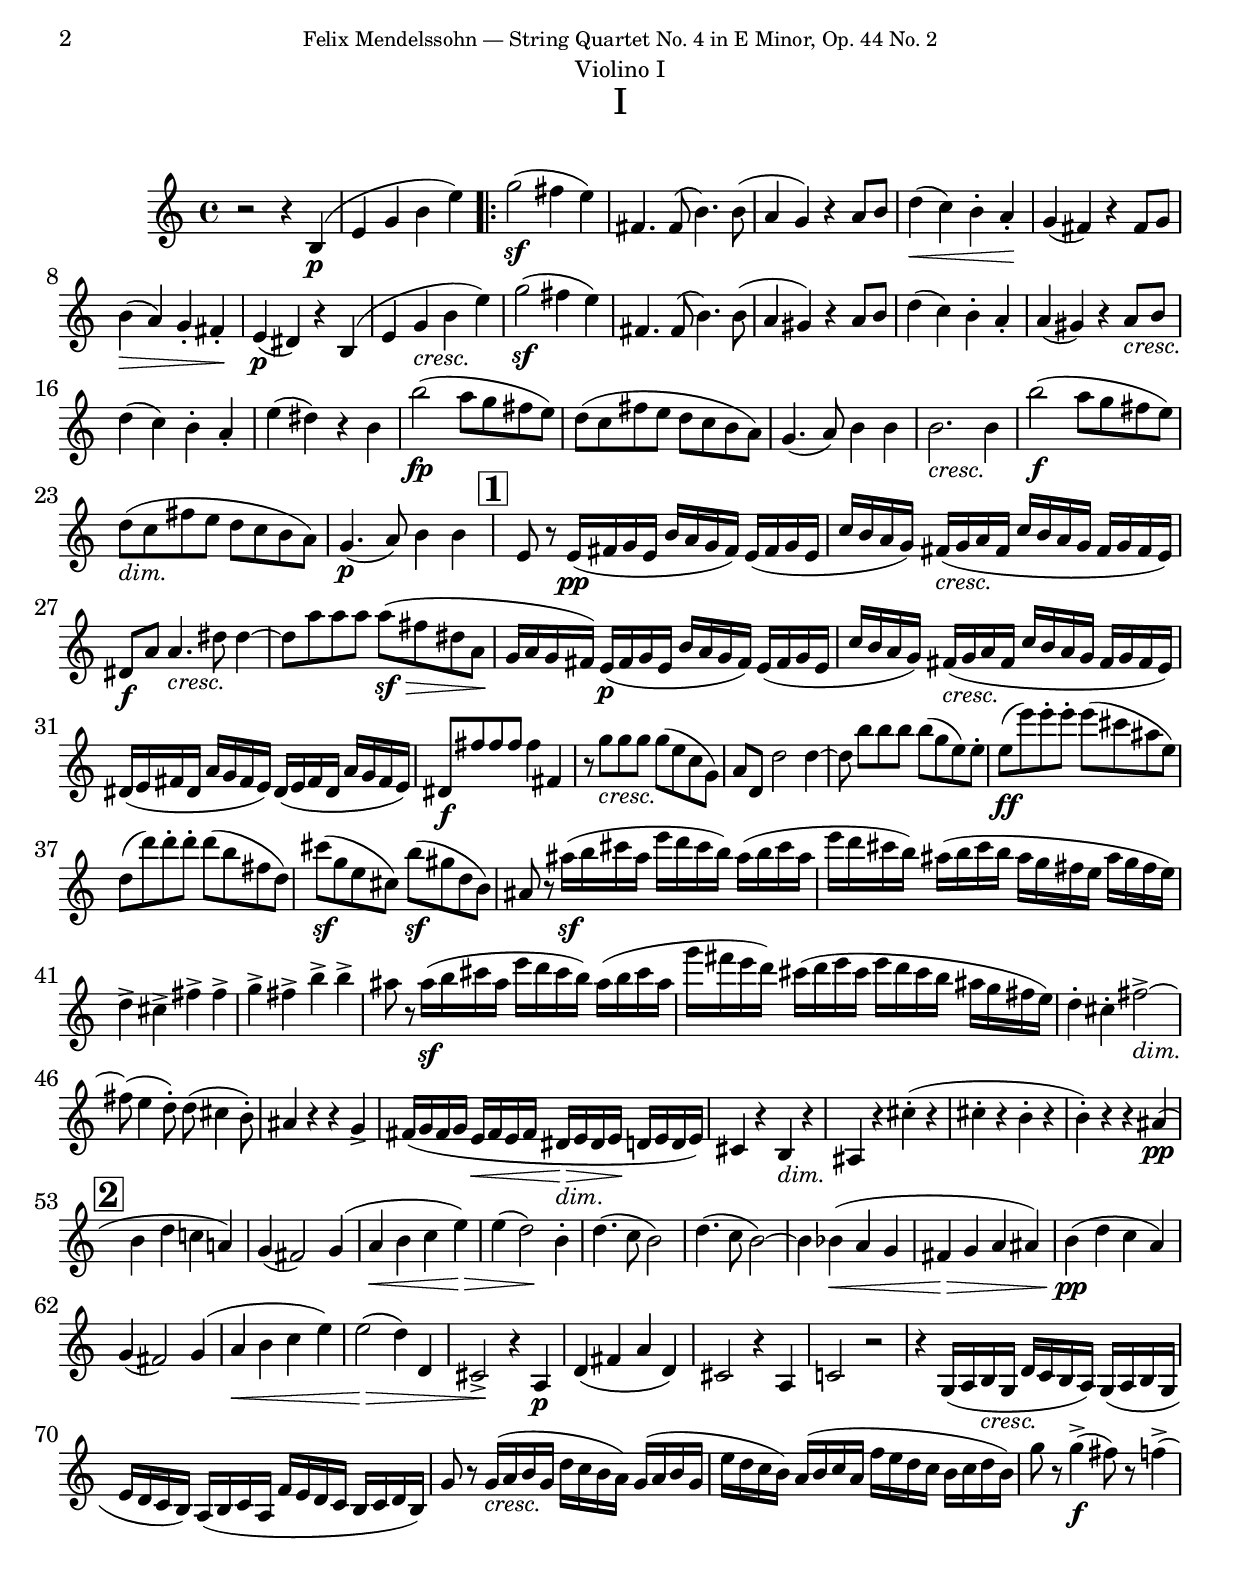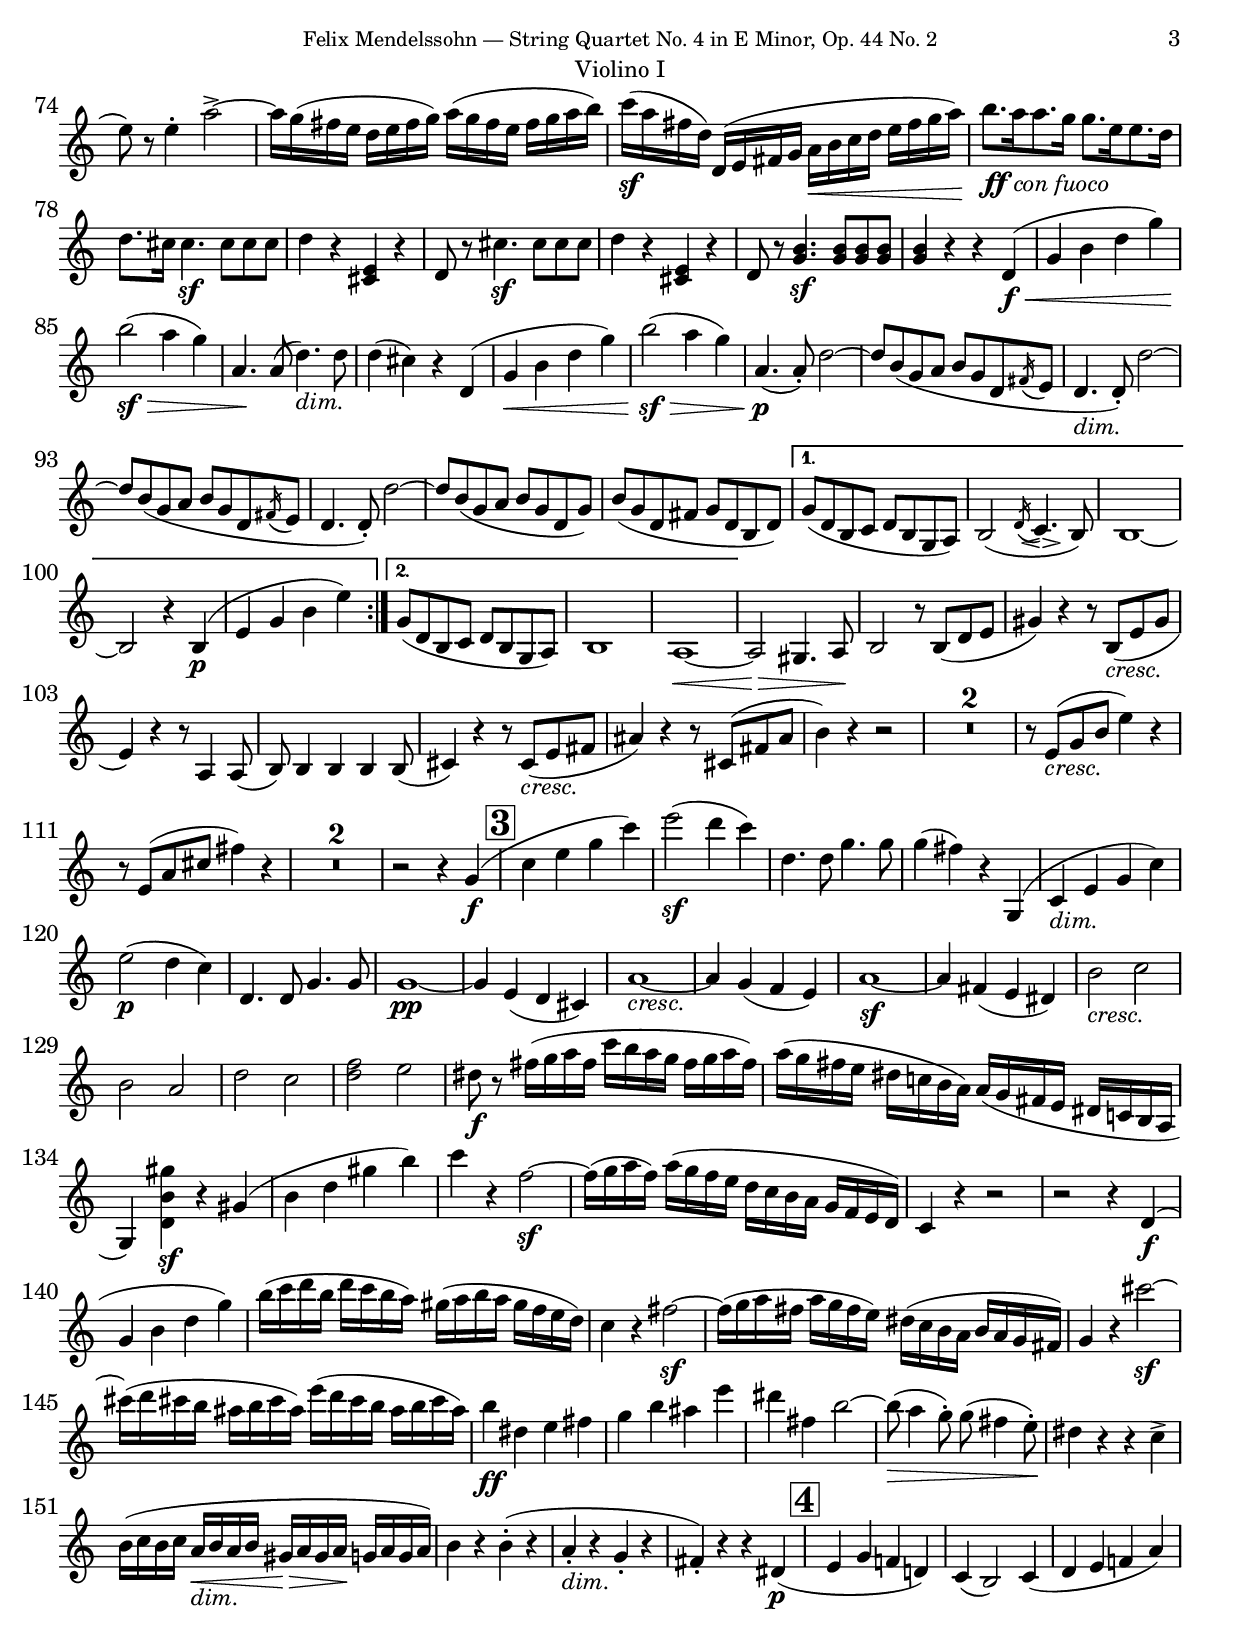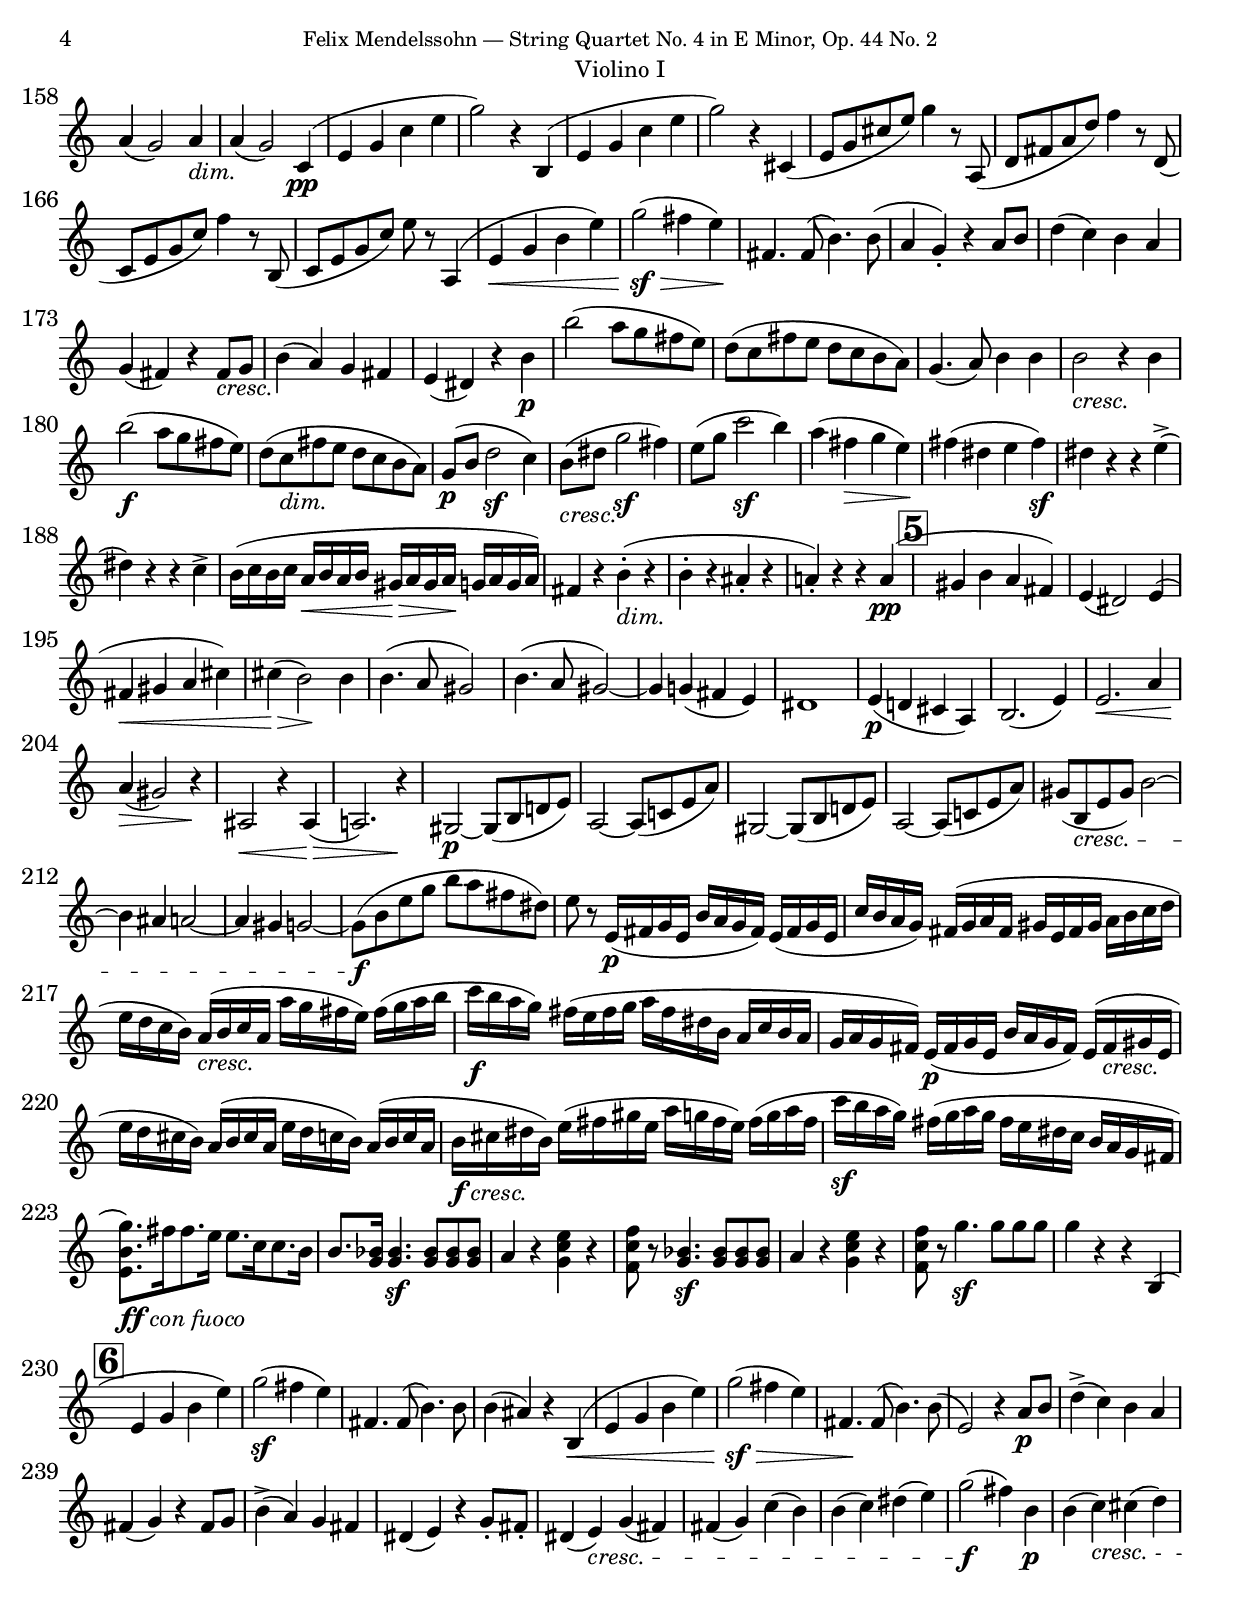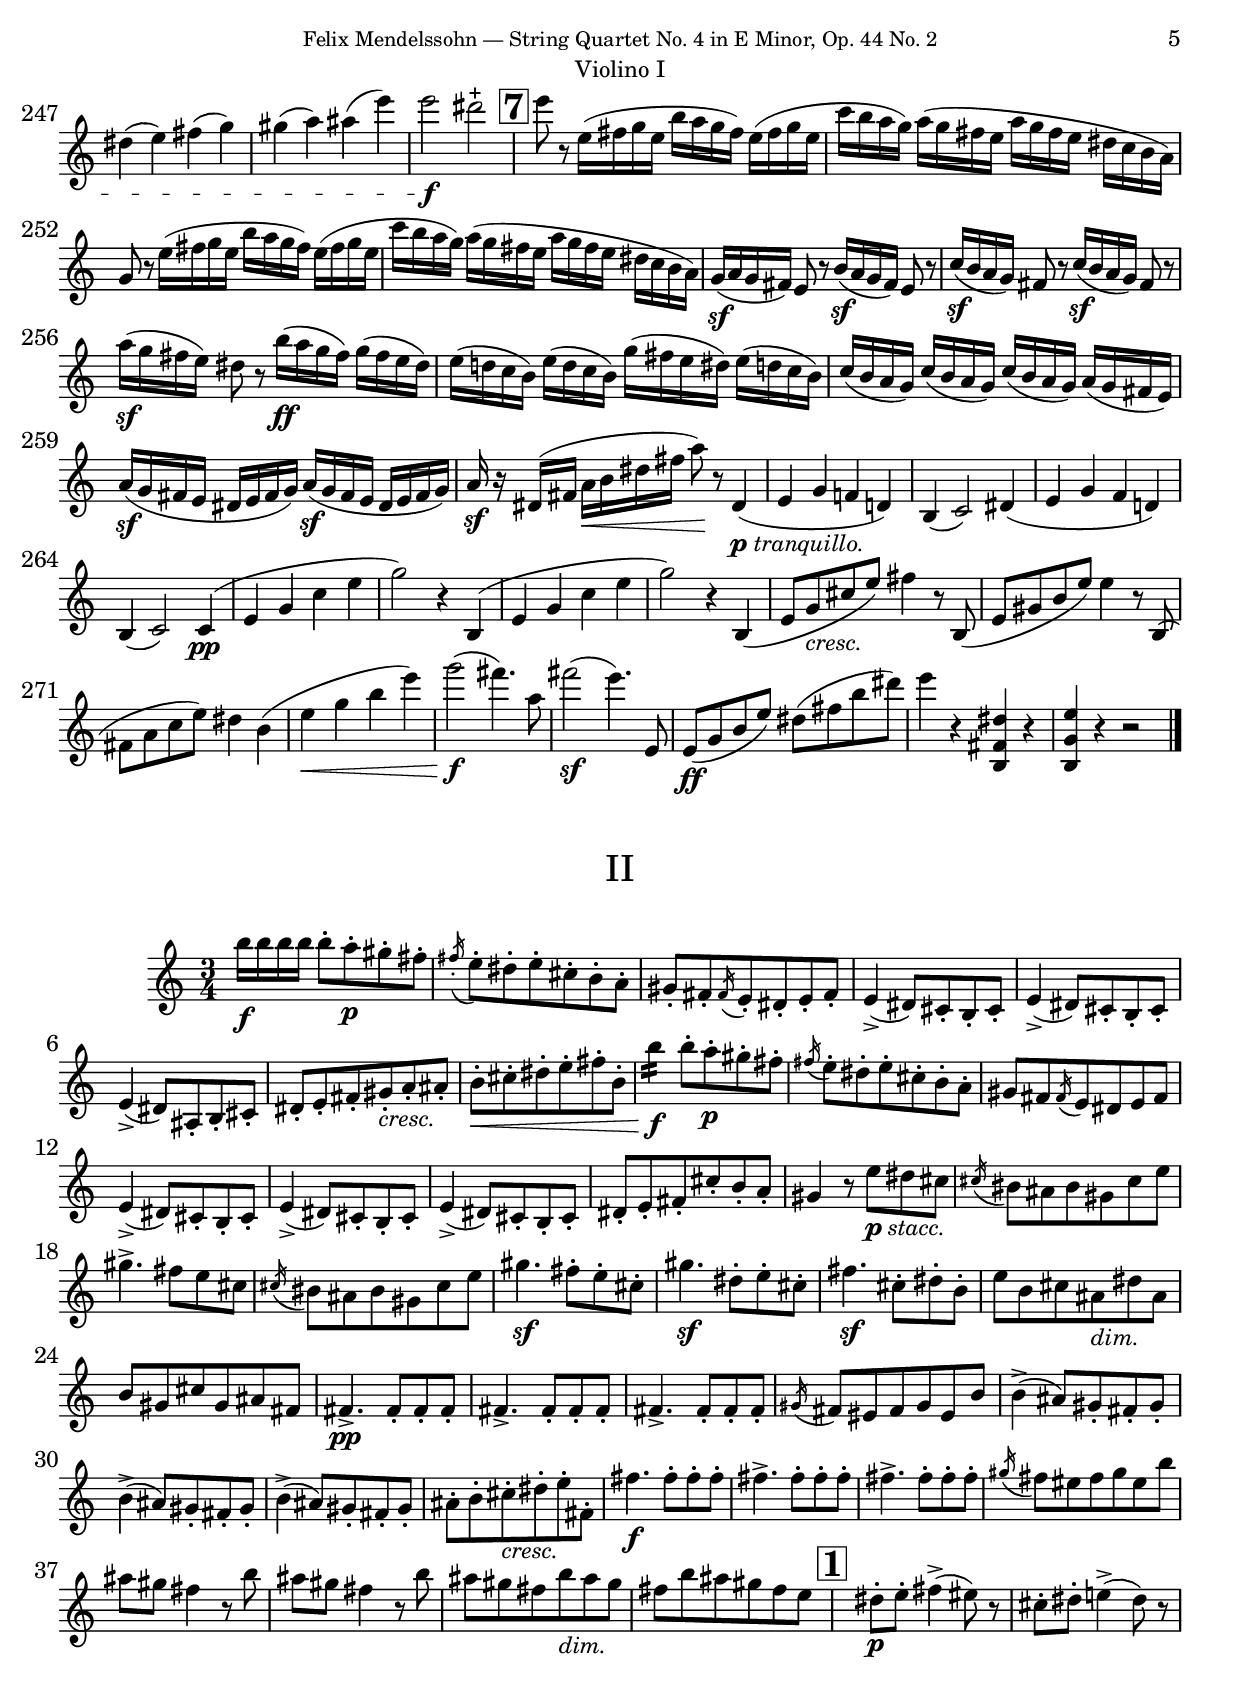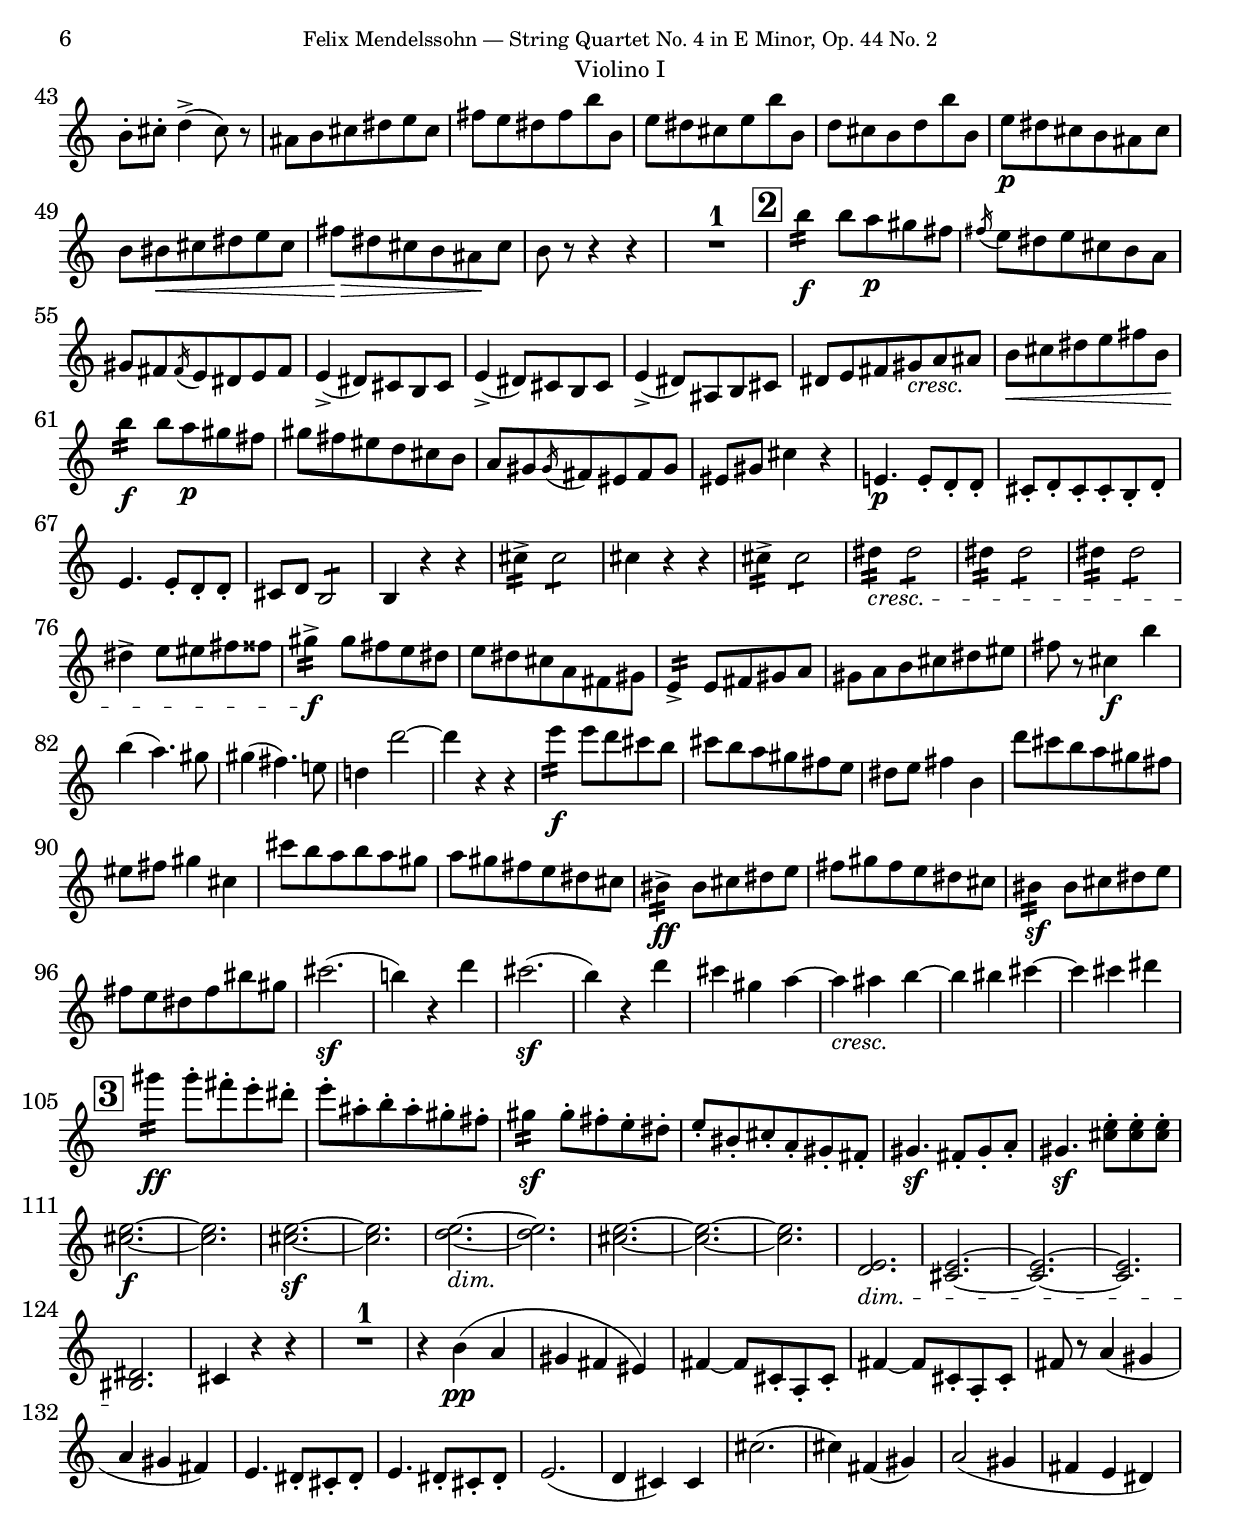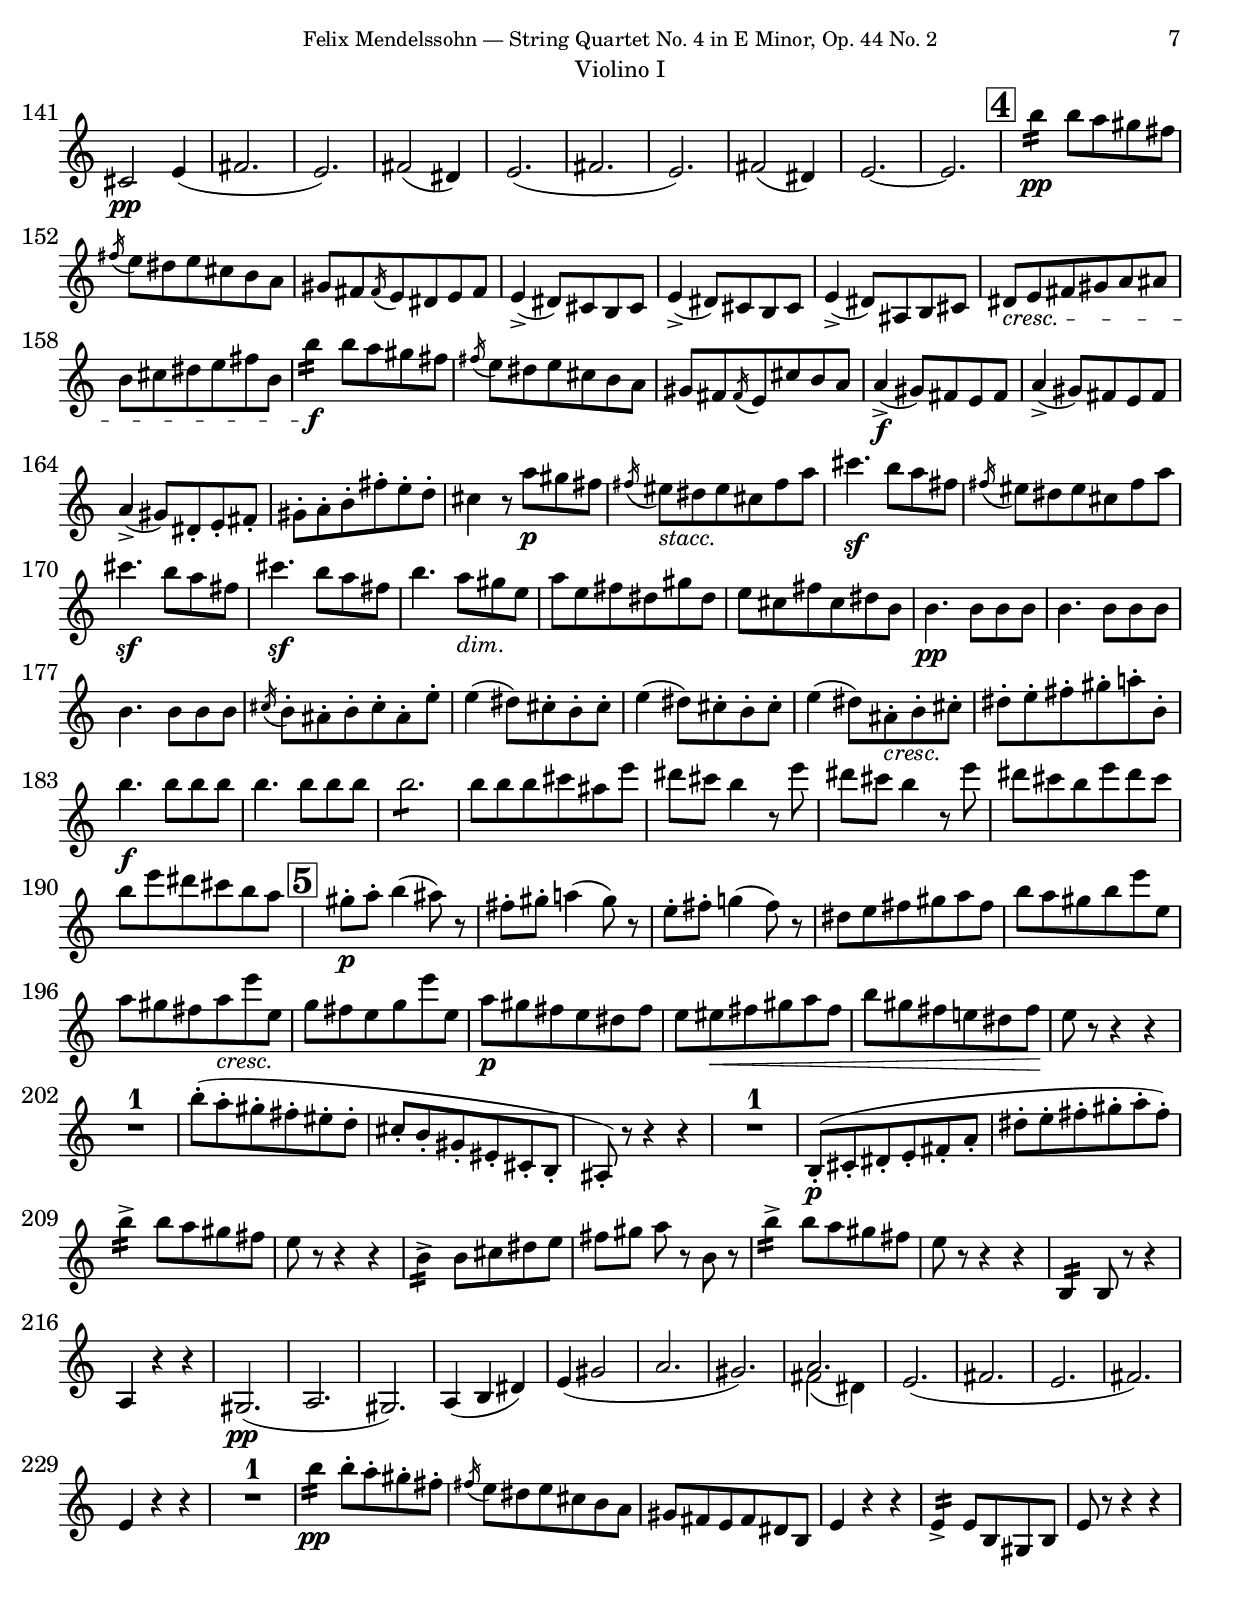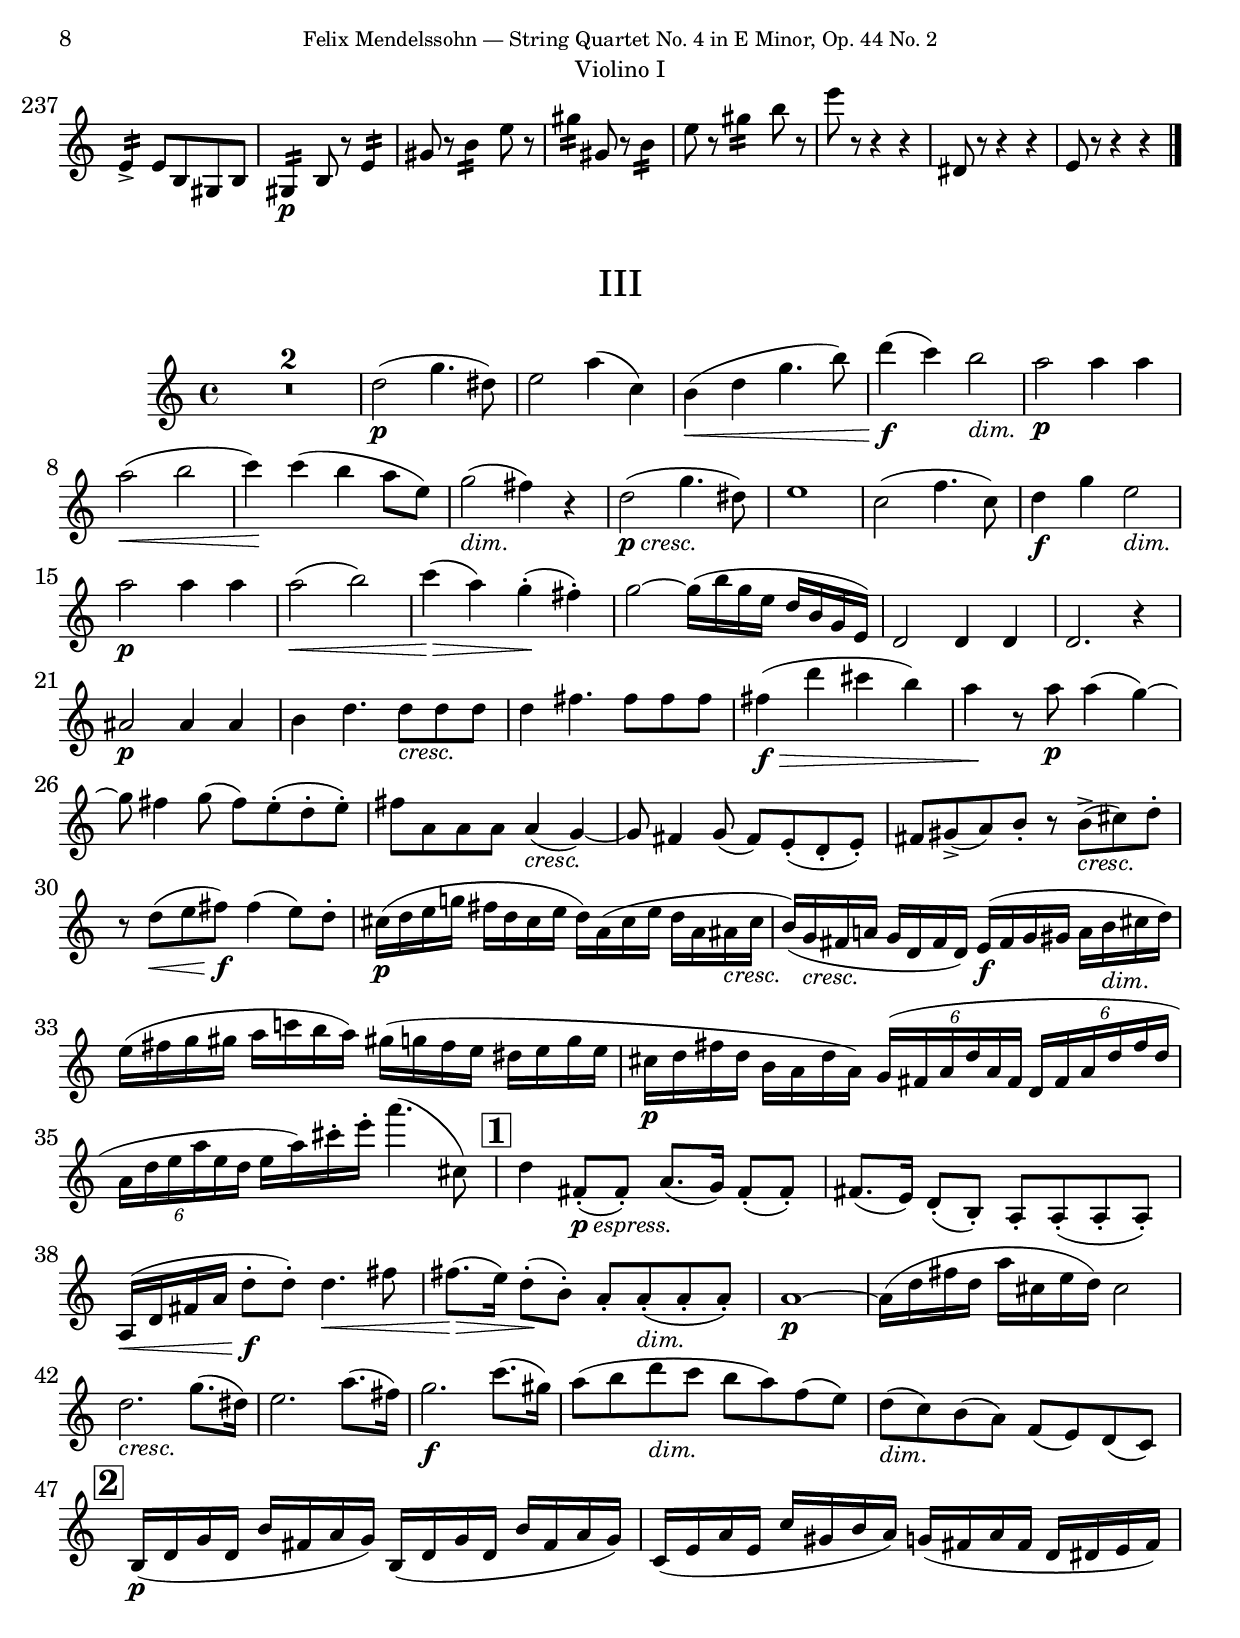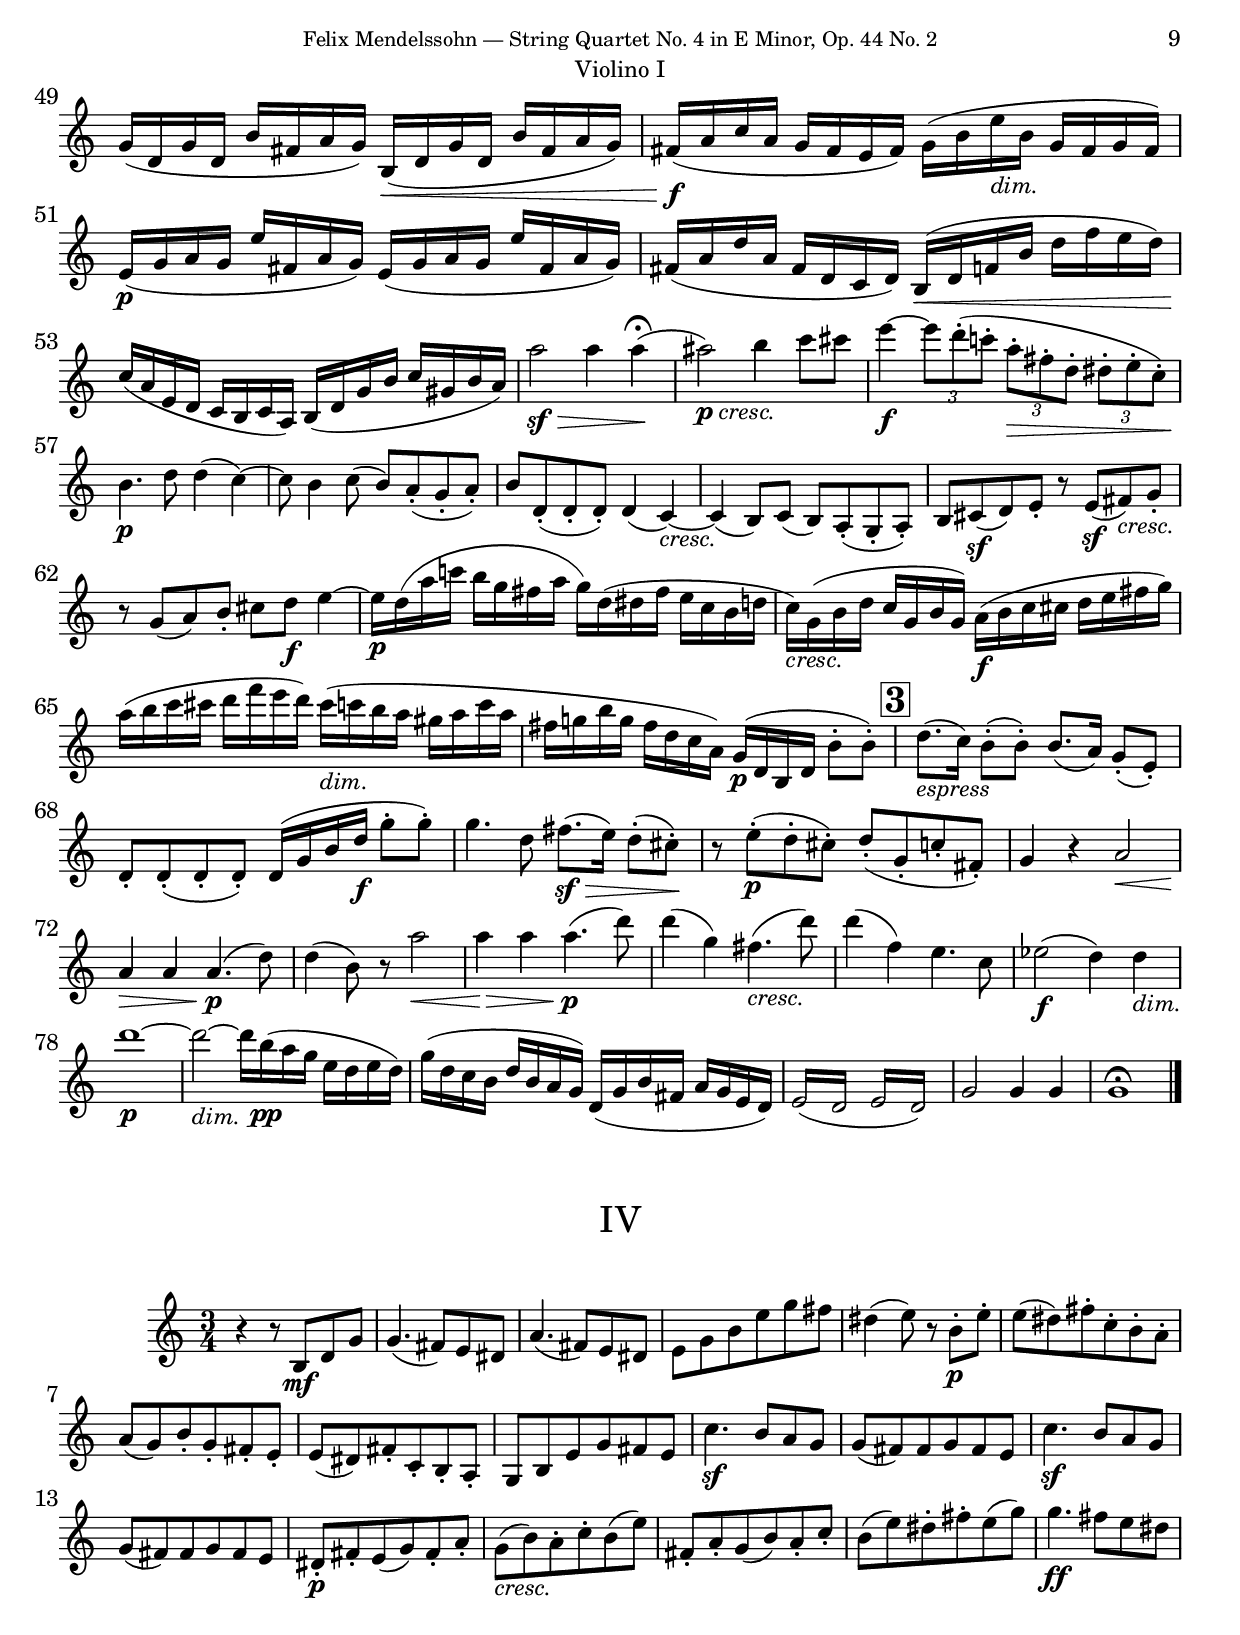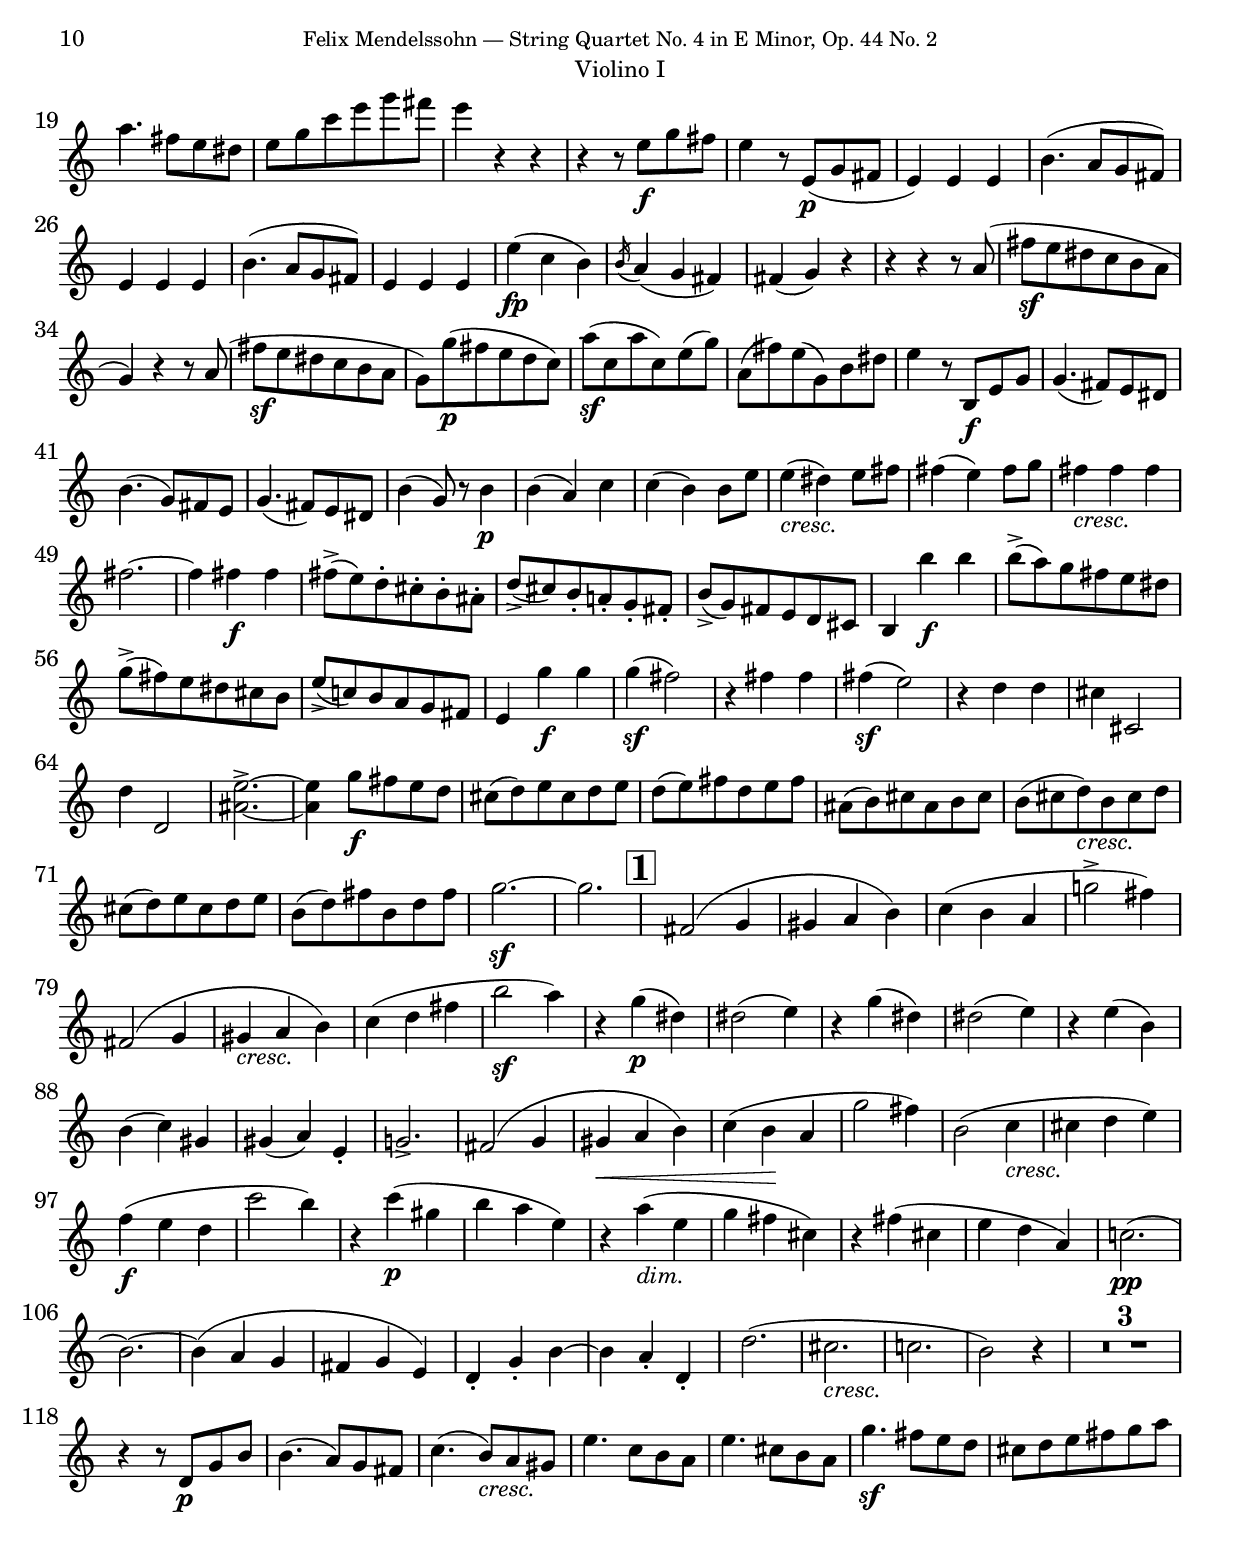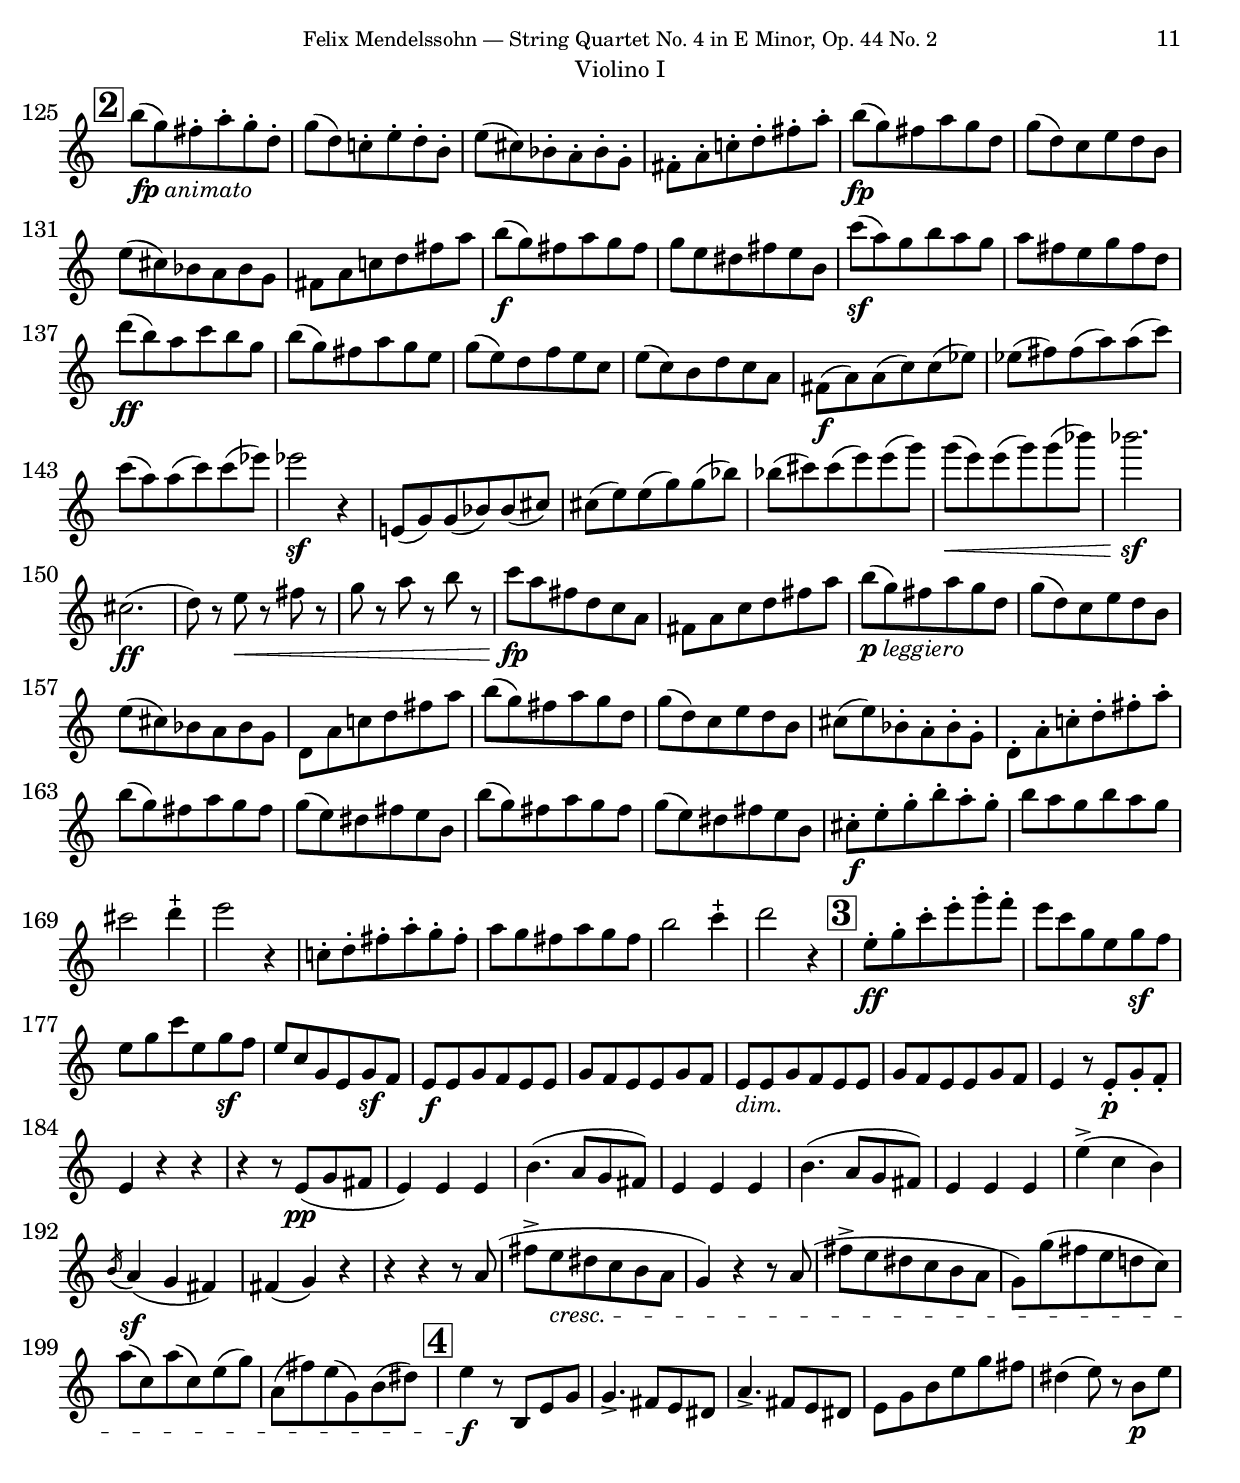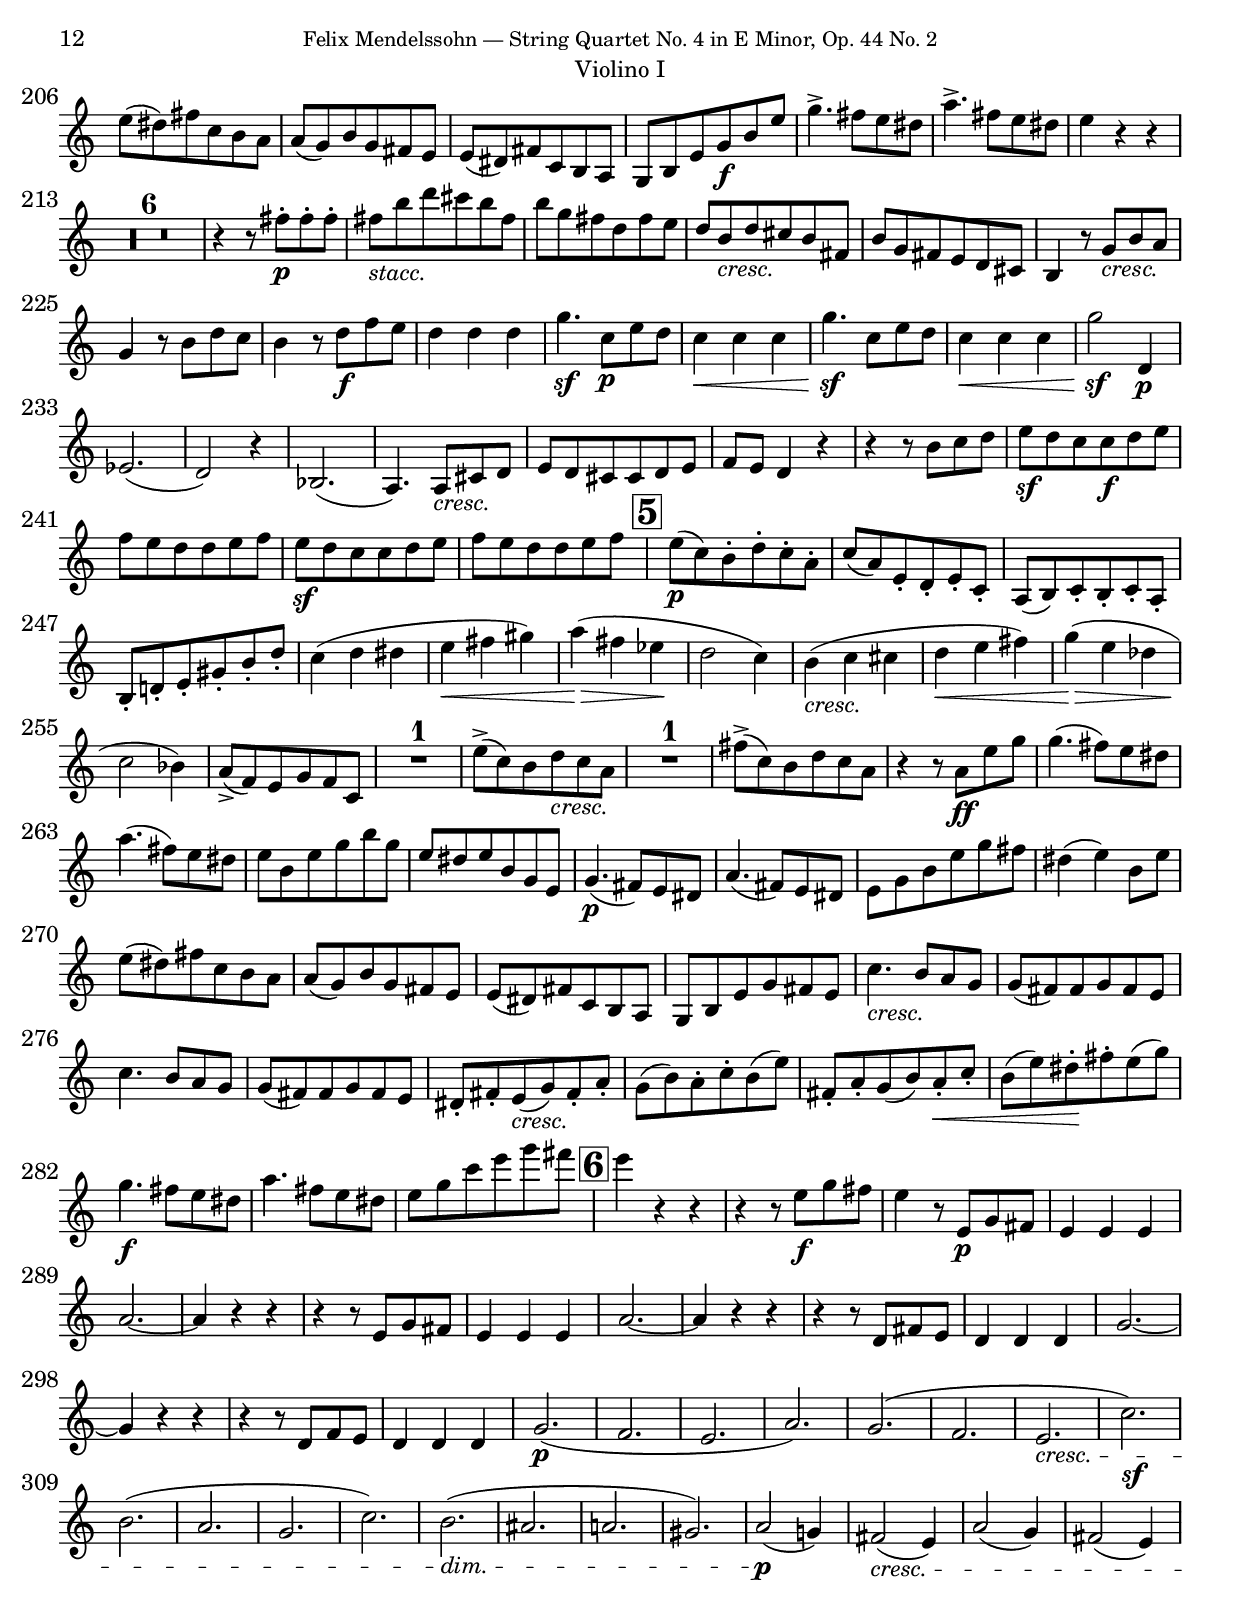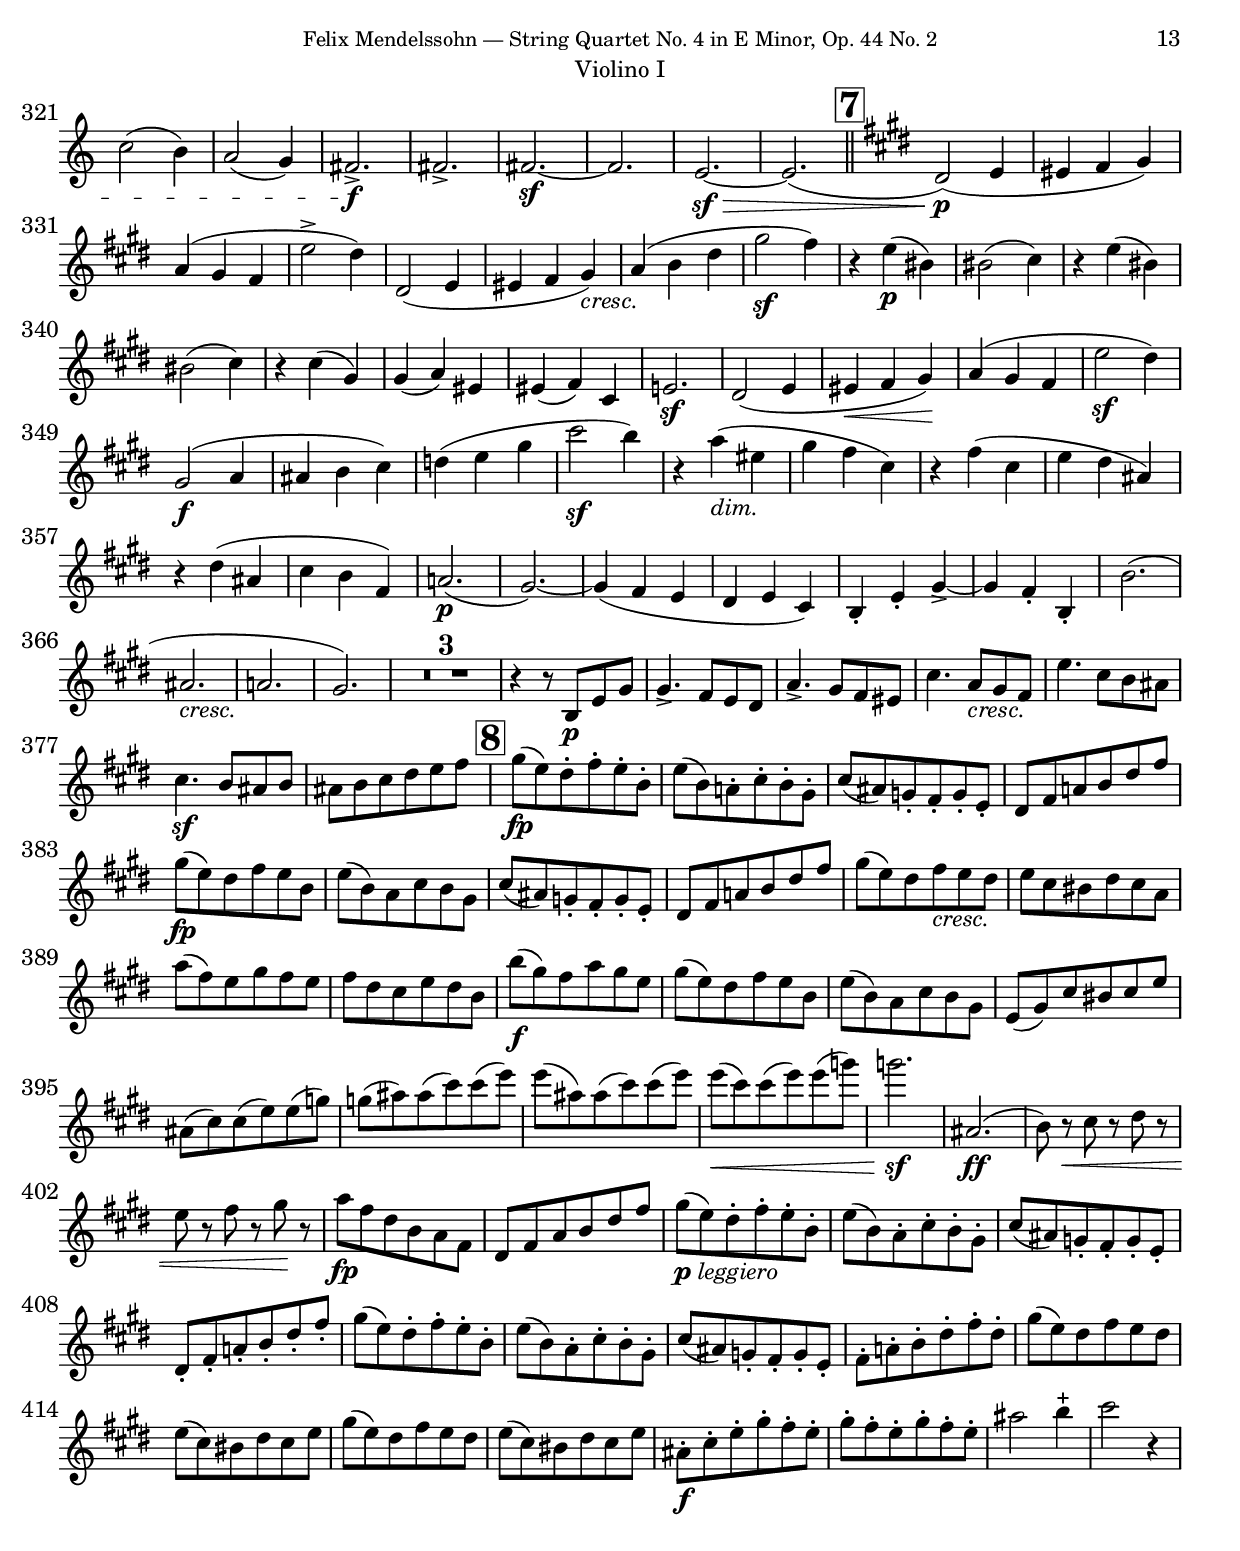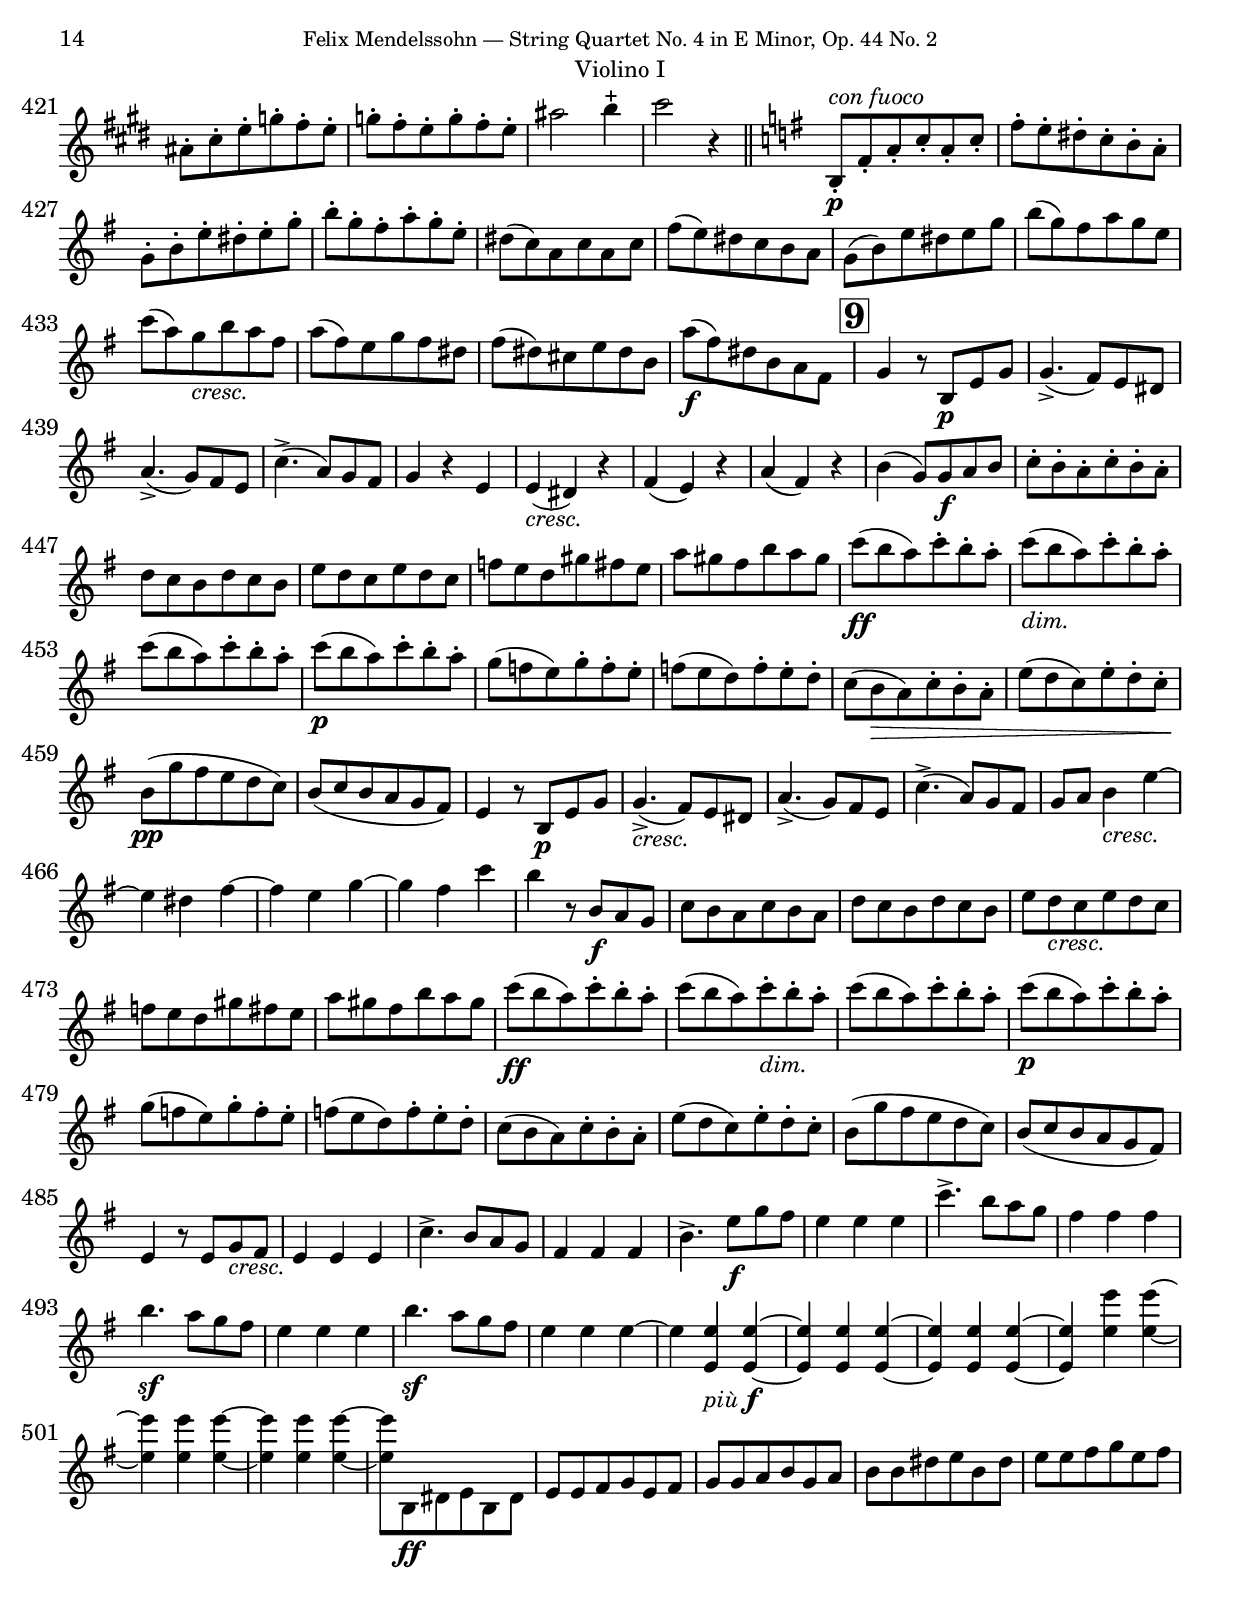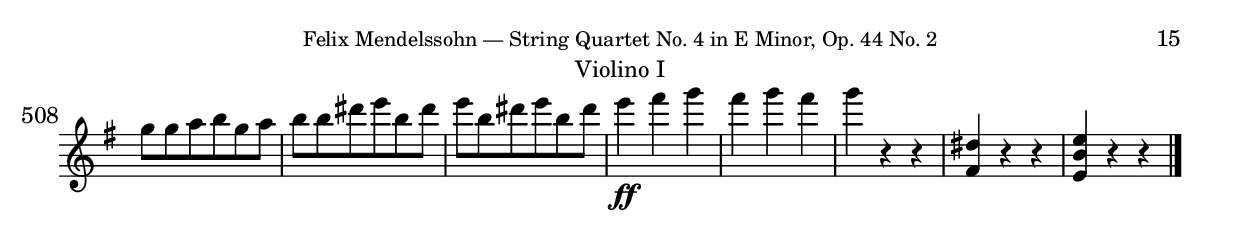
%###############################################################################
%#                                 H E A D E R                                 #
%###############################################################################
%
%  Composer           : Felix Mendelssohn (1809 - 1847)
%  work               : String Quartet No. 4 in E Minor, Op. 44 No.2
%  Source             : Leipzig : Breitkopf & Härtel, 1875. Plate M.B. 25.
%  Type of score      : Score part for violin I
%  Typesetter         : Sébastien MANEN
%  date of initiation : Saturday 22 October 2022, 10:46
%
%###############################################################################
%#                          I N C L U D E   F I L E S                          #
%###############################################################################
\version "2.22.1"
\include "./00-Common/QuartetOp44n2_Header.ily"
%  work        : String Quartet No. 4 in E Minor, Op. 44 No.2
%  typesetter  : Sébastien MANEN
%  date        : Saturday 22 October 2022, 10:46
%###############################################################################
%#                          P A P E R   S E C T I O N                          #
%###############################################################################
\paper {
	ragged-last-bottom = ##t
	ragged-bottom = ##t
%	indent = 0
%	left-margin = 10 \mm
%	annotate-spacing = ##t
%	top-margin = #2
%	first-page-number = 0
%	max-systems-per-page = #1
	markup-system-spacing.basic-distance = #12
	%score-markup-spacing.basic-distance = #18
	system-system-spacing.basic-distance = #10
	bookTitleMarkup = \markup {
		\column {
			\vspace #15
			\fill-line {
				\fromproperty #'header:composer
			}
			\vspace #10
			\fill-line {
				\fromproperty #'header:title
			}
			\vspace #10
			\fill-line {
				\fromproperty #'header:subtitle
			}
		}
	}
	oddHeaderMarkup = \markup {
		\on-the-fly \not-first-page \fill-line {
			\null
			\center-column {
				\smaller \fromproperty #'header:subsubtitle
				\fromproperty #'header:instrument
				%\vspace #1
			}
			\fromproperty #'page:page-number-string
		}
	}
	evenHeaderMarkup = \markup {
		\on-the-fly \not-first-page \fill-line {
			\fromproperty #'page:page-number-string
			\center-column {
				\smaller \fromproperty #'header:subsubtitle
				\fromproperty #'header:instrument
				%\vspace #1
			}
			\null
		}
	}
	oddFooterMarkup = \markup {
		\column {
			\fill-line {
				\on-the-fly #(on-page 1) \fromproperty #'header:copyright
			}
		}
	}
}

%  work        : String Quartet No. 4 in E Minor, Op. 44 No.2
%  typesetter  : Sébastien MANEN
%  date        : Saturday 22 October 2022, 10:46
%###############################################################################
%#                           T I M E   S E C T I O N                           #
%###############################################################################
timeMvtI = {
	\time 4/4
}
timeMvtII = {
	\time 3/4
}
timeMvtIII = {
	\time 4/4
}
timeMvtIV = {
	\time 3/4
}

%  work        : String Quartet No. 4 in E Minor, Op. 44 No.2
%  typesetter  : Sébastien MANEN
%  date        : Saturday 22 October 2022, 10:46
%###############################################################################
%#                         L A Y O U T   S E C T I O N                         #
%###############################################################################
#(set-global-staff-size 20)
%#(ly:set-option 'debug-skylines #t)
\layout {
	#(layout-set-staff-size 20)
	\set Score.alternativeNumberingStyle = #'numbers
%	\set Score.doubleRepeatType = #":|.|:"
	\set Score.markFormatter = #format-mark-box-numbers
	\context {
		\Voice
		\override TupletBracket #'bracket-visibility = ##f
		\override Hairpin.to-barline = ##f
		\override TrillSpanner.bound-details.right.padding = #1
		\override Fingering.avoid-slur = #'around
		\override Arpeggio.padding = #0.25
		\override Script.staff-padding = #'()
		\override Hairpin.height = #0.55
		\override Beam.breakable = ##t
	}
	\context {
		\Staff
		\consists #Measure_counter_engraver
		\override TupletBracket.staff-padding = ##f
		\override Fingering.staff-padding = #'()
		%\override Script.staff-padding = ##f
		\override MultiMeasureRest.space-increment = 1
	}
	\context {
		\Score
		\override RehearsalMark #'font-size = #4
		\override RehearsalMark.extra-spacing-width = #'(-0.3 . 0.3) %0.7
		\override RehearsalMark.outside-staff-priority = ##f
		\override RehearsalMark.extra-spacing-height = #'(-inf.0 . +inf.0)
		\override DynamicTextSpanner.font-size = #0
		\override BarNumber #'font-size = #0.1
		\override MeasureCounter.outside-staff-priority = #390
		\override FootnoteItem #'annotation-line = ##f
	}
}
layoutPart = \layout {
	\compressMMRests
	\compressEmptyMeasures
	\set Voice.restNumberThreshold = #0
}

%  work        : String Quartet No. 4 in E Minor, Op. 44 No.2
%  typesetter  : Sébastien MANEN
%  date        : Saturday 22 October 2022, 10:46
%###############################################################################
%#                      S H O R T C U T S   S E C T I O N                      #
%###############################################################################
arco=^\markup {\italic arco}
crescmarkup=^\markup {\italic cresc.}
dimmarkup=^\markup {\italic dim.}
dol=^\markup {\italic dol.}
fcresc = \markup {\dynamic f \italic {cresc.}}
ffconfuoco = \markup {\dynamic ff \italic {con fuoco}}
pcresc = \markup { \dynamic p \italic cresc.}
pizz=^\markup {\italic pizz.}
piuf=^\markup {\italic {più} \dynamic f}
ptranquillo = \markup { \dynamic p \italic tranquillo.}
semprecresc=^\markup {\italic {sempre cresc.}}
semprep = \markup { \italic sempre \dynamic p }
dolce=^\markup {\italic {dolce}}
pstacc = \markup { \dynamic p \italic stacc.}
pstaccato = \markup { \dynamic p \italic staccato}
sempre=^\markup {\italic sempre}
sempredim=^\markup {\italic {sempre dim.}}
stacc=^\markup {\italic stacc.}
pespress = \markup { \dynamic p \italic espress.}
espress=^\markup {\italic {espress}}
sfcresc= \markup {\dynamic sf \italic {cresc.}}
fpanimato= \markup {\dynamic fp \italic {animato}}
pleggiero = \markup { \dynamic p \italic leggiero}
sfmarkup = \markup {\dynamic sf}
confuoco=^\markup {\italic {con fuoco}}
animato=^\markup {\italic animato}
crescpocoapoco=^\markup {\italic {cresc. poco a poco}}



moltocresc = #(make-music 'CrescendoEvent
             'span-direction START
             'span-type 'text
             'span-text "molto cresc.")


%\include "./00-Common/QuartetOp44n2_Format_Part01_ViolinI.ly"
%  work        : String Quartet No. 4 in E Minor, Op. 44 No.2
%  typesetter  : Sébastien MANEN
%  date        : Saturday 22 October 2022, 10:46
%###############################################################################
%#                       T E M P I  C O N D U C T O R S                        #
%###############################################################################
tempiMvtI = {
	\tempo "Allegro assai appasionato"
}
tempiMvtII = {
	\tempo "Scherzo"
}
tempiMvtIII = {
	\tempo "Andante"
}
tempiMvtIV = {
	\tempo "Presto agitato"
}
%###############################################################################
%#                            T E M P I   P A R T S                            #
%###############################################################################
tempiPartMvtI = {

}
tempiPartMvtII = {

}
tempiPartMvtIII = {

}
tempiPartMvtIV = {

}

%  work        : String Quartet No. 4 in E Minor, Op. 44 No.2
%  typesetter  : Sébastien MANEN
%  date        : Saturday 22 October 2022, 10:46
%###############################################################################
%#                          M U S I C   S E C T I O N                          #
%###############################################################################
musicViolinIMvtI = \relative c {
	\clef treble
	\override TupletBracket #'bracket-visibility = ##f
% mesures 1 à 5
	r2 r4 b'(\p 
	e g b e)
	\repeat volta 2 {
		g2(\sf fis4 e)
		fis,4. fis8( b4.) b8(
		a4 g) r a8 b
% mesures 6 à 10
		d4\<( c) b-. a-.\!
		g( fis) r fis8 g
		b4(\> a)  g-. fis-.\!
		e(\p dis) r b( 
		e g_\crescmarkup b e)
% mesures 11 à 15
		g2\sf( fis4 e)
		fis,4. fis8( b4.) b8(
		a4 gis) r a8 b
		d4( c) b-. a-.
		a( gis) r a8_\crescmarkup b
% mesures 16 à 20
		d4( c) b-. a-.
		e'( dis) r b
		b'2(\fp a8 g fis e)
		d( c fis e d c b a)
		g4.( a8) b4 b
% mesures 21 à 25
		b2._\crescmarkup b4
		b'2\f( a8 g fis e)
		d(_\dimmarkup c fis e d c b a)
		g4.(\p a8) b4 b \mark \default
		e,8 r e16\pp( fis g e b' a g fis) e( fis g e
% mesures 26 à 30
		c' b a g) fis(_\crescmarkup g a fis c' b a g fis g fis e)
		dis8\f a' a4._\crescmarkup dis8 dis4~
		dis8 a'8 a a a(\sf\> fis dis a\!
		g16 a g fis) e(\p fis g e b' a g fis) e( fis g e
		c' b a g) fis(_\crescmarkup g a fis c' b a g fis g fis e)
% mesures 31 à 35
		dis( e fis dis a' g fis e) dis( e fis dis a' g fis e)
		dis8\f fis' fis fis fis4 fis,
		r8 g'_\crescmarkup g g g( e c g)
		a d, d'2 d4~
		d8 b'[ b b] b( g e) e-.
% mesures 36 à 40
		e\ff( e') e-. e-. e( cis ais e)
		d( d') d-. d-. d( b fis d)
		cis'(\sf g e cis) b'(\sf gis d b)
		ais r ais'16\sf( b cis ais e' d cis b) ais( b cis ais
		e' d cis b) ais( b cis b ais g fis e ais g fis e)
% mesures 41 à 45
		d4-> cis-> fis-> fis->
		g-> fis-> b-> b->
		ais8 r ais16(\sf b cis ais e' d cis b) ais( b cis ais
		g' fis e d) cis( d e cis e d cis b ais g fis e)
		d4-. cis-. fis2->_\dimmarkup~
% mesures 46 à 50
		fis8( e4 d8-.) d( cis4 b8-.)
		ais4 r r g->
		fis16( g fis g e\< fis e fis dis\>_\dimmarkup e dis e\! d e d e)
		cis4 r b_\dimmarkup r 
		ais r cis'-.( r
% mesures 51 à 55
		cis-. r b-. r
		b-.) r r ais4(\pp \mark \default
		b d c! a!)
		g( fis2) g4(
		a\< b c e)\>
% mesures 56 à 60
		e4( d2)\! b4-.
		d4.( c8 b2)
		d4.( c8 b2)~
		b4 bes\<( a g
		fis\> g a ais)
% mesures 61 à 65
		b\pp( d c a)
		g( fis2) g4(
		a\< b c e)
		e2(\> d4) d,
		cis2\!-> r4 a\p
% mesures 66 à 70
		d( fis a d,)
		cis2 r4 a
		c!2 r
		r4 g16( a b_\crescmarkup g d' c b a) g( a b g
		e' d c b) a( b c a f' e d c b c d b)
% mesures 71 à 75
		g'8 r g16(_\crescmarkup a b g d' c b a) g( a b g
		e' d c b) a( b c a f' e d c b c d b)
		g'8 r g4->(\f fis!8) r f4->(
		e8) r e4-. a2->~
		a16 g( fis e d e fis g) a( g fis e fis g a b)
% mesures 76 à 80
		c(\sf a fis d) d,( e fis g a\< b c d e fis g a)\!
		b8._\ffconfuoco[ a16 a8. g16] g8.[ e16 e8. d16]
		d8. cis16 cis4.\sf cis8 cis cis
		d4 r <cis, e> r
		d8 r cis'4.\sf cis8 cis cis
% mesures 81 à 85
		d4 r <cis, e> r
		d8 r <g b>4.\sf <g b>8 <g b> <g b>
		<g b>4 r r d4\f(\<
		g b d g)
		b2\sf(\> a4 g)
% mesures 86 à 90
		a,4.\! a8( d4.)_\dimmarkup d8
		d4( cis) r d,(
		g\< b d g)
		b2(\sf\> a4 g)
		a,4.(\p a8-.) d2~
% mesures 91 à 95
		d8 b( g a b g d \acciaccatura fis16 e8
		d4._\dimmarkup d8-.) d'2~
		d8 b( g a b g d \acciaccatura fis16 e8
		d4. d8-.) d'2~
		d8 b( g a b g d g)
% mesures 96 à 100
		b( g d fis g d b d)
	}
	\alternative {
		{
			g( d b c d b g a)
			b2( \acciaccatura d16 c4.\espressivo b8)
			b1~
			b2 r4 b(\p
% mesures 101 à 105
			e g b e)
		}{
			g,8( d b c d b g a)
			b1
			a\<~
		}
	}
	a2\> gis4. a8\!
% mesures 106 à 110
	b2 r8 b( d e
	gis4) r r8 b,(_\crescmarkup e gis
	e4) r r8 a,4 a8(
	b) b4 b b b8(
	cis4) r r8 cis(_\crescmarkup e fis
% mesures 111 à 115
	ais4) r r8 cis,( fis ais
	b4) r r2
	R1*2
	
	r8 e,(_\crescmarkup g b e4) r
% mesures 116 à 120
	r8 e,( a cis fis4) r 
	R1*2
	
	r2 r4 g,\f( \mark \default
	c e g c)
% mesures 121 à 125
	e2(\sf d4 c)
	d,4. d8 g4. g8
	g4( fis!) r g,,(
	c_\dimmarkup e g c)
	e2(\p d4 c)
% mesures 126 à 130
	d,4. d8 g4. g8
	g1\pp~
	g4 e( d cis)
	a'1_\crescmarkup~
	a4 g( f e)
% mesures 131 à 135
	a1\sf~
	a4 fis!( e dis)
	b'2_\crescmarkup c
	b a
	d c
% mesures 136 à 140
	<d f> e
	dis8\f r fis!16( g a fis c' b a g fis g a fis)
	a( g fis e dis c! b a) a( g fis e dis c! b a
	g4) <d' b' gis'>\sf r gis(
	b d gis b)
% mesures 141 à 145
	c r f,2\sf~
	f16( g a f) a( g f e d c b a g f e d)
	c4 r r2
	r r4 d(\f
	g b d g) 
% mesures 146 à 150
	b16( c d b d c b a) gis( a b a gis f e d)
	c4 r fis!2\sf~
	fis16( g a fis a g fis e) dis( c b a b a g fis)
	g4 r cis'2\sf~
	cis16( d cis b ais b cis ais) e'( d cis b ais b cis ais)
% mesures 151 à 155
	b4\ff dis, e fis
	g b ais e'
	dis fis, b2~
	b8(\> a4 g8-.) g( fis4 e8-.)\!
	dis4 r r c->
% mesures 156 à 160
	b16( c b c a\<_\dimmarkup b a b gis\> a gis a\! g a g a)
	b4 r b-.( r
	a-._\dimmarkup r g-. r
	fis)-. r r dis\p( \mark \default
	e g f! d!)
% mesures 161 à 165
	c( b2) c4(
	d e f! a)
	a( g2) a4_\dimmarkup
	a( g2) c,4\pp( 
	e g c e
% mesures 166 à 170
	g2) r4 b,,(
	e g c e
	g2) r4 cis,,(
	e8 g cis e) g4 r8 a,,(
	d fis! a d) f4 r8 d,(
% mesures 171 à 175
	c e g c) f4 r8 b,,(
	c e g c) e r a,,4(
	e'\< g b e)
	g2\sf\>( fis4 e)\!
	fis,4. fis8( b4.) b8(
% mesures 176 à 180
	a4 g-.) r a8 b
	d4( c) b a
	g( fis) r fis8_\crescmarkup g
	b4( a) g fis
	e( dis) r b'\p
% mesures 181 à 185
	b'2( a8 g fis e)
	d( c fis e d c b a)
	g4.( a8) b4 b
	b2_\crescmarkup r4 b
	b'2\f( a8 g fis e)
% mesures 186 à 190
	d( c_\dimmarkup fis e d c b a)
	g(\p b d2\sf c4)
	b8(_\crescmarkup dis g2\sf fis4)
	e8( g c2\sf b4)
	a( fis\> g e)\!
% mesures 191 à 195
	fis( dis e fis)\sf
	dis r r e->(
	dis) r r c->
	b16( c b c a\< b a b gis\> a gis a\! g a g a)
	fis4 r b-.(_\dimmarkup r
% mesures 196 à 200
	b-. r ais-. r
	a!-.) r r a\pp( \mark \default
	gis b a fis)
	e( dis2) e4(
	fis\< gis a cis)
% mesures 201 à 205
	cis\>( b2)\! b4
	b4.( a8 gis2)
	b4.( a8 gis2)~
	gis4 g( fis e)
	dis1
% mesures 206 à 210
	e4\p( d! cis a)
	b2.( e4)
	e2.\< a4
	a\>( gis2) r4\!
	ais,2\< r4 ais(\>
% mesures 211 à 215
	a!2.) r4\!
	gis2\p~ gis8( b d! e)
	a,2~ a8( c! e a)
	gis,2~ gis8( b d! e)
	a,2~ a8( c! e a)
% mesures 216 à 220
	gis( b,_\cresc e gis) b2~
	b4 ais a2~
	a4 gis g2~
	g8(\f b e g b a fis dis)
	e r e,16\p( fis g e b' a g fis) e( fis g e
% mesures 221 à 225
	c' b a g) fis( g a fis gis e fis gis a b c d
	e d c b) a(_\crescmarkup b c a a' g fis e) fis( g a b
	c\f b a g) fis( e fis g a fis dis b a c b a
	g a g fis) e(\p fis g e b' a g fis) e( fis_\crescmarkup gis e
	e' d cis b) a( b cis a e' d c b) a( b c a
% mesures 226 à 230
	b_\fcresc cis dis b) e( fis gis e a g fis e) fis( g a fis
	c'\sf b a g) fis( g a g fis e dis c b a g fis
	<e b' g'>8._\ffconfuoco[) fis'16 fis8. e16] e8.[ c16 c8. b16]
	b8. <g bes>16 <g bes>4.\sf <g bes>8 <g bes> <g bes>
	a4 r <g c e> r
% mesures 231 à 235
	<f c' f>8 r <g bes>4.\sf <g bes>8 <g bes> <g bes> 
	a4 r <g c e> r
	<f c' f>8 r g'4.\sf g8 g g
	g4 r r b,,( \mark \default
	e g b e)
% mesures 236 à 240
	g2\sf( fis4 e)
	fis,4. fis8( b4.) b8
	b4( ais) r b,\<(
	e g b e)
	g2\sf(\> fis4 e)
% mesures 241 à 245
	fis,4.\! fis8( b4.) b8(
	e,2) r4 a8\p b 
	d4->( c) b a
	fis( g) r fis8 g
	b4->( a) g fis
% mesures 246 à 250
	dis( e) r g8-. fis-.
	dis4( e_\cresc) g( fis)
	fis( g) c( b)
	b( c) dis( e)
	g2\f( fis4) b,\p
% mesures 251 à 255
	b( c)_\cresc cis( d)
	dis( e) fis( g)
	gis( a) ais( e')
	e2\f dis-+ \mark \default
	e8 r e,16( fis g e b' a g fis) e( fis g e
% mesures 256 à 260
	c' b a g) a( g fis e a g fis e dis c b a)
	g8 r e'16( fis g e b' a g fis) e( fis g e
	c' b a g) a( g fis e a g fis e dis c b a)
	g(\sf a g fis) e8 r b'16(\sf a g fis) e8 r
	c'16\sf( b a g) fis8 r c'16(\sf b a g) fis8 r
% mesures 261 à 265
	a'16(\sf g fis e) dis8 r b'16\ff( a g fis) g( fis e dis)
	e( d! c b) e( d c b) g'( fis e dis) e( d c b)
	c( b a g) c( b a g) c( b a g) a( g fis e)
	a(\sf g fis e dis e fis g) a(\sf g fis e dis e fis g)
	a\sf r dis,( fis a\< b dis fis a8)\! r dis,,4_\ptranquillo(
% mesures 266 à 270
	e g f! d!)
	b( c2) dis4(
	e g f d!)
	b4( c2) c4(\pp
	e g c e
% mesures 271 à 275
	g2) r4 b,,(
	e g c e
	g2) r4 b,,(
	e8 g_\crescmarkup cis e) fis4 r8 b,,8(
	e gis b e) e4 r8 b,8(
% mesures 276 à 280
	fis' a c e) dis4 b(
	e\< g b e)
	g2\f( fis4.) a,8
	fis'2\sf( e4.) e,,8
	e8(\ff g b e) dis( fis b dis)
% mesures 281 à 282
	e4 r <b,, fis' dis'> r
	<b g' e'> r r2 \bar "|."
}

%  work        : String Quartet No. 4 in E Minor, Op. 44 No.2
%  typesetter  : Sébastien MANEN
%  date        : Saturday 22 October 2022, 10:46
%###############################################################################
%#                          M U S I C   S E C T I O N                          #
%###############################################################################
musicViolinIMvtII = \relative c {
	\clef treble
	\override TupletBracket #'bracket-visibility = ##f
% mesures 1 à 5
	b'''16\f b b b b8-. a\p-. gis-. fis-. 
	\acciaccatura fis16-. e8-. dis-. e-. cis-. b-. a-. 
	gis-. fis-. \acciaccatura fis16 e8-. dis-. e-. fis-. 
	e4->( dis8) cis-. b-. cis-. 
	e4->( dis8) cis-. b-. cis-. 
% mesures 6 à 10
	e4->( dis8) ais-. b-. cis-.
	dis-. e-. fis-. gis_\crescmarkup-. a-. ais-. 
	b-.\< cis-. dis-. e-. fis-. b,-. 
	b'4:16\f b8-. a\p-. gis-. fis-. 
	\acciaccatura fis16 e8-. dis-. e-. cis-. b-. a-. 
% mesures 11 à 15
	gis fis \acciaccatura fis16 e8 dis e fis
	e4->( dis8) cis-. b-. cis-. 
	e4->( dis8) cis-. b-. cis-. 
	e4->( dis8) cis-. b-. cis-. 
	dis-. e-. fis-. cis'-. b-. a-. 
% mesures 16 à 20
	gis4 r8 e'_\pstacc dis cis
	\acciaccatura cis16 bis8 ais bis gis cis e
	gis4.-> fis8 e cis
	\acciaccatura cis16 bis8 ais bis gis cis e
	gis4.\sf fis8-. e-. cis-.
% mesures 21 à 25
	gis'4.\sf dis8-. e-. cis-.
	fis4.\sf cis8-. dis-. b-.
	e b cis ais_\dimmarkup dis ais
	b gis cis gis ais fis
	fis4.->\pp fis8-. fis-. fis-. 
% mesures 26 à 30
	fis4.-> fis8-. fis-. fis-. 
	fis4.-> fis8-. fis-. fis-. 
	\acciaccatura gis16 fis8 eis fis gis eis b'
	b4->( ais8) gis-. fis-. gis-.
	b4->( ais8) gis-. fis-. gis-.
% mesures 31 à 35
	b4->( ais8) gis-. fis-. gis-.
	ais-. b-. cis_\crescmarkup-. dis-. e-. fis,-. 
	fis'4.\f fis8-. fis-. fis-. 
	fis4.-> fis8-. fis-. fis-. 
	fis4.-> fis8-. fis-. fis-. 
% mesures 36 à 40
	\acciaccatura gis16 fis8 eis fis gis eis b'
	ais gis fis4 r8 b
	ais gis fis4 r8 b
	ais gis fis b_\dimmarkup ais gis
	fis b ais gis fis e  \mark \default
% mesures 41 à 45
	dis-.\p e-. fis4->( eis8) r
	cis-. dis-. e!4(-> dis8) r
	b-. cis-. d4(-> cis8) r
	ais b cis dis e cis
	fis e dis fis b b,
% mesures 46 à 50
	e dis cis e b' b,
	d cis b d b' b,
	e\p dis! cis b ais cis
	b bis\< cis dis e cis
	fis\> dis cis b ais\! cis
% mesures 51 à 55
	b r r4 r4
	R2.*1 \mark \default
	b'4:16\f b8 a\p gis fis 
	\acciaccatura fis16 e8 dis e cis b a 
	gis fis \acciaccatura fis16 e8 dis e fis 
% mesures 56 à 60
	e4->( dis8) cis b cis 
	e4->( dis8) cis b cis 
	e4->( dis8) ais b cis
	dis e fis gis_\crescmarkup a ais 
	b\< cis dis e fis b, 
% mesures 61 à 65
	b'4:16\f b8 a\p gis fis 
	gis fis eis d cis b
	a gis \acciaccatura gis16 fis8 eis fis gis
	eis gis cis4 r
	e,!4.\p e8-. d-. d-. 
% mesures 66 à 70
	cis-. d-. cis-. cis-. b-. d-. 
	e4. e8-. d-. d-. 
	cis d b2:8
	b4 r r
	cis'4:16-> cis2:8
% mesures 71 à 75
	cis4 r r
	cis4:16-> cis2:8
	dis!4:16_\cresc dis2:8 
	dis4:16 dis2:8 
	dis4:16 dis2:8 
% mesures 76 à 80
	dis4-> e8 eis fis fisis
	gis4:16->\f gis8 fis e dis
	e dis cis a fis gis
	e4:16-> e8 fis gis a
	gis a b cis dis eis
% mesures 81 à 85
	fis r cis4\f b'
	b( a4.) gis8
	gis4( fis4.) e!8
	d!4 d'2~
	d4 r r
% mesures 86 à 90
	e4:16\f e8 d cis b
	cis b a gis fis e
	dis! e fis4 b,
	d'8 cis b a gis fis
	eis fis gis4 cis,
% mesures 91 à 95
	cis'8 b a b a gis
	a gis fis e dis! cis
	bis4:16->\ff bis8 cis dis e
	fis gis fis e dis cis
	bis4:16\sf bis8 cis dis e
% mesures 96 à 100
	fis e dis fis bis gis
	cis2.\sf(
	b!4) r d
	cis2.\sf(
	b4) r d
% mesures 101 à 105
	cis gis a~
	a_\crescmarkup ais b~
	b bis cis~
	cis cis dis! \mark \default
	gis4:16\ff gis8-. fis-. e-. dis-.
% mesures 106 à 110
	e-. ais,-. b-. ais-. gis-. fis-. 
	gis4:16\sf gis8-. fis-. e-. dis-. 
	e-. bis-. cis-. a-. gis-. fis-. 
	gis4.\sf fis8-. gis-. a-.
	gis4.\sf <cis e>8-. <cis e>-. <cis e>-. 
% mesures 111 à 115
	<cis e>2.\f~
	<cis e>
	<cis e>\sf~
	<cis e>
	<d e>~_\dimmarkup
% mesures 116 à 120
	<d e>
	<cis e>~
	<cis e>~
	<cis e>
	<d, e>\dim
% mesures 121 à 125
	<cis e>~
	<cis e>~
	<cis e>
	<bis dis!>\!
	cis4 r r
% mesures 126 à 130
	R2.*1
	r4 b'(\pp a
	gis fis eis)
	fis~ fis8 cis-. a-. cis-. 
	fis4~ fis8 cis-. a-. cis-. 
% mesures 131 à 135
	fis r a4( gis
	a gis fis)
	e4. dis8-. cis-. dis-.
	e4. dis8-. cis-. dis-.
	e2.(
% mesures 136 à 140
	d4 cis) cis
	cis'2.(
	cis4) fis,( gis)
	a2( gis4
	fis e dis)
% mesures 141 à 145
	cis2\pp e4(
	fis2.
	e)
	fis2( dis4)
	e2.(
% mesures 146 à 150
	fis
	e)
	fis2( dis4)
	e2.~
	e \mark \default
% mesures 151 à 155
	b''4:16\pp b8 a gis fis
	\acciaccatura fis16 e8 dis! e cis b a
	gis fis \acciaccatura fis16 e8 dis e fis
	e4(-> dis8) cis b cis
	e4(-> dis8) cis b cis
% mesures 156 à 160
	e4(-> dis8) ais b cis
	dis\cresc e fis gis a ais
	b cis dis e fis b,
	b'4:16\f b8 a gis fis
	\acciaccatura fis16 e8 dis e cis b a
% mesures 161 à 165
	gis fis \acciaccatura fis16 e8 cis' b a
	a4->(\f gis8) fis e fis
	a4->( gis8) fis e fis
	a4->( gis8) dis!-. e-. fis-. 
	gis-. a-. b-. fis'-. e-. d-. 
% mesures 166 à 170
	cis4 r8 a'8\p gis fis
	\acciaccatura fis16 eis8_\stacc dis eis cis fis a
	cis4.\sf b8  a fis
	\acciaccatura fis16 eis8 dis eis cis fis a
	cis4.\sf b8 a fis
% mesures 171 à 175
	cis'4.\sf b8 a fis
	b4. a8_\dimmarkup gis e
	a e fis dis gis dis
	e cis fis cis dis b
	b4.\pp b8 b b
% mesures 176 à 180
	b4. b8 b b
	b4. b8 b b
	\acciaccatura cis16 b8-. ais-. b-. cis-. ais-. e'-. 
	e4( dis8) cis-. b-. cis-. 
	e4( dis8) cis-. b-. cis-. 
% mesures 181 à 185
	e4( dis8) ais-._\crescmarkup b-. cis-. 
	dis-. e-. fis-. gis-. a!-. b,-. 
	b'4.\f b8 b b
	b4. b8 b b
	b2.:8
% mesures 186 à 190
	b8 b b cis ais e'
	dis cis b4 r8 e
	dis cis b4 r8 e
	dis cis b e dis cis
	b e dis cis b a \mark \default
% mesures 191 à 195
	gis\p-. a-. b4( ais8) r
	fis8-. gis-. a!4( gis8) r
	e8-. fis-. g!4( fis8) r
	dis e fis gis! a fis
	b a gis b e e,
% mesures 196 à 200
	a gis fis a_\crescmarkup e' e,
	g fis e g e' e,
	a\p gis! fis e dis fis
	e eis\< fis gis a fis
	b gis fis e! dis fis\!
% mesures 201 à 205
	e8 r r4 r
	R2.*1
	b'8(-. a-. gis-. fis-. eis-. d-. 
	cis-. b-. gis-. eis-. cis-. b-. 
	ais-.) r r4 r
% mesures 206 à 210
	R2.*1
	b8\p(-. cis-. dis-. e-. fis-. a-. 
	dis-. e-. fis-. gis-. a-. fis-.)
	b4:16-> b8 a gis fis 
	e r r4 r
% mesures 211 à 215
	b4:16-> b8 cis dis e
	fis gis a\noBeam r b, r
	b'4:16-> b8 a gis fis
	e r r4 r
	b,4:16 b8 r r4
% mesures 216 à 220
	a4 r r
	gis2.\pp(
	a
	gis)
	a4( b dis)
% mesures 221 à 225
	e( gis2
	a2.
	gis)
	<<{a2.} \\ {fis2( dis4)}>>
	e2.(
% mesures 226 à 230
	fis
	e
	fis)
	e4 r r
	R2.*1
% mesures 231 à 235
	b''4:16\pp b8-. a-. gis-. fis-. 
	\acciaccatura fis16 e8 dis e cis b a
	gis fis e fis dis b
	e4 r r
	e4:16-> e8 b gis b
% mesures 236 à 240
	e r r4 r
	e4:16-> e8 b gis b
	gis4:16\p b8 r e4:16
	gis8 r b4:16 e8 r
	gis4:16 gis,8 r b4:16
% mesures 241 à 244
	e8 r gis4:16 b8 r
	e r r4 r
	dis,,8 r r4 r
	e8 r r4 r \bar "|."
}

%  work        : String Quartet No. 4 in E Minor, Op. 44 No.2
%  typesetter  : Sébastien MANEN
%  date        : Saturday 22 October 2022, 10:46
%###############################################################################
%#                          M U S I C   S E C T I O N                          #
%###############################################################################
musicViolinIMvtIII = \relative c {
	\clef treble
	\override TupletBracket #'bracket-visibility = ##f
% mesures 1 à 5
	R1*2
	
	d''2(\p g4. dis8)
	e2 a4( c,)
	b(\< d g4. b8)
% mesures 6 à 10
	d4(\f c) b2_\dimmarkup
	a2\p a4 a
	a2(\< b
	c4)\! c( b a8 e)
	g2(_\dimmarkup fis4) r
% mesures 11 à 15
	d2(_\pcresc g4. dis8)
	e1
	c2( f4. c8)
	d4\f g e2_\dimmarkup
	a2\p a4 a
% mesures 16 à 20
	a2\<( b)
	c4(\> a) g-.(\! fis-.)
	g2~ g16( b g e d b g e)
	d2 d4 d
	d2. r4
% mesures 21 à 25
	ais'2\p ais4 ais
	b d4. d8_\crescmarkup d d
	d4 fis4. fis8 fis fis
	fis4\f\>( d' cis b)
	a\! r8 a\p a4( g)~
% mesures 26 à 30
	g8 fis4 g8( fis) e-.( d-. e-.)
	fis a, a a a4(_\crescmarkup g)~
	g8 fis4 g8( fis) e-.( d-. e-.)
	fis gis->( a) b-. r b->(_\crescmarkup cis) d-.
	r d(\< e fis)\f fis4( e8) d-.
% mesures 31 à 35
	cis16(\p d e g! fis d cis e d) a( cis e d a ais_\crescmarkup cis
	b) (g_\crescmarkup fis a! g d fis d) e(\f fis g gis a b_\dimmarkup cis d)
	e( fis g gis a c! b a) gis!( g fis e dis e g e
	cis\p d fis d b a d a) \times 4/6 {g( fis a d a fis} \times 4/6 {d fis a d fis d}
	\times 4/6 {a d e a e d} e a) cis-. e-. a4.( cis,,8) \mark \default
% mesures 36 à 40
	d4 fis,8_\pespress-.( fis-.) a8.( g16) fis8-.( fis-.)
	fis8.( e16) d8-.( b-.) a-. a-.( a-. a-.)
	a16(\< d fis a d8-.\f d-.) d4.\< fis8
	fis8.(\> e16) d8-.(\! b-.) a-. a-.(_\dimmarkup a-. a-.)
	a1\p~
% mesures 41 à 45
	a16( d fis d a' cis, e d) cis2
	d2._\crescmarkup g8.( dis16)
	e2. a8.( fis!16)
	g2.\f c8.( gis16)
	a8( b d_\dimmarkup c b a) f( e)
% mesures 46 à 50
	d(_\dimmarkup c) b( a) f( e) d( c) \mark \default
	b16\p( d g d b' fis a g) b,( d g d b' fis a g)
	c,( e a e c' gis b a) g( fis a fis d dis e fis)
	g( d g d b' fis a g) b,(\< d g d b' fis a g)
	fis\f( a c a g fis e fis) g( b e_\dimmarkup b g fis g fis)
% mesures 51 à 55
	e\p( g a g e' fis, a g) e( g a g e' fis, a g)
	fis( a d a fis d c d) b(\< d f b d f e d)
	c\!( a e d c b c a) b( d g b c gis b a)
	a'2\sf\> a4 a\fermata(\!
	ais2)_\pcresc b4 c8 cis
% mesures 56 à 60
	e4\f~ \times 2/3 {e8 d(-. c!-.} \times 2/3 {a\>-. fis-. d-.} \times 2/3 {dis-. e-. c-.)}
	b4.\p d8 d4( c~)
	c8 b4 c8( b) a-.( g-. a-.)
	b8 d,-.( d-. d-.) d4( c)_\crescmarkup~
	c( b8) c( b) a-.( g-. a-.)
% mesures 61 à 65
	b cis(\sf d) e-. r e(\sf fis)_\crescmarkup g-.
	r g( a) b-. cis d\f e4~
	e16\p d( a' c! b g fis a g) d( dis fis e c b d
	c)_\crescmarkup g( b d c g b g) a(\f b c cis d e fis g)
	a( b c cis d f e d) cis(_\dimmarkup c! b a gis a c a
% mesures 66 à 70
	fis g! b g fis d c a) g(\p d b d b'8-. b-.) \mark \default
	d8.(_\espress c16) b8(-. b-.) b8.( a16) g8-.( e-.)
	d-. d(-. d-. d-.) d16( g b d\f g8-. g-.)
	g4. d8 fis8.(\sf\> e16) d8-.( cis-.)\!
	r e\p(-. d-. cis-.) d-.( g,-. c-. fis,-.)
% mesures 71 à 75
	g4 r a2\<
	a4\> a a4.\p( d8)
	d4( b8) r a'2\<
	a4\> a a4.\p( d8)
	d4( g,) fis4._\crescmarkup( d'8)
% mesures 76 à 80
	d4( f,) e4. c8
	ees2(\f d4) d_\dimmarkup
	d'1\p~
	d2~_\dimmarkup d16 b\pp( a g e d e d)
	g( d c b d b a g) d( g b fis a g e d)
% mesures 81 à 83
	\repeat tremolo 4 {e16( d} \repeat tremolo 4 {e d)}
	g2 g4 g
	g1\fermata \bar "|."
}

%  work        : String Quartet No. 4 in E Minor, Op. 44 No.2
%  typesetter  : Sébastien MANEN
%  date        : Saturday 22 October 2022, 10:46
%###############################################################################
%#                          M U S I C   S E C T I O N                          #
%###############################################################################
musicViolinIMvtIV = \relative c {
	\clef treble
	\override TupletBracket #'bracket-visibility = ##f
% mesures 1 à 5
	r4 r8 b'\mf d g
	g4.( fis8) e dis
	a'4.( fis8) e dis
	e g b e g fis
	dis4( e8) r b-.\p e-.
% mesures 6 à 10
	e( dis) fis-. c-. b-. a-. 
	a( g) b-. g-. fis-. e-. 
	e( dis) fis-. c-. b-. a-. 
	g b e g fis e
	c'4.\sf b8 a g
% mesures 11 à 15
	g( fis) fis g fis e
	c'4.\sf b8 a g
	g( fis) fis g fis e
	dis-.\p fis-. e( g) fis-. a-.
	g(_\crescmarkup b) a-. c-. b( e)
% mesures 16 à 20
	fis,-. a-. g( b) a-. c-.
	b( e) dis-. fis-. e( g)
	g4.\ff fis8 e dis
	a'4. fis8 e dis
	e g c e g fis 
% mesures 21 à 25
	e4 r r
	r r8 e,\f g fis
	e4 r8 e,\p( g fis
	e4) e e
	b'4.( a8 g fis)
% mesures 26 à 30
	e4 e e
	b'4.( a8 g fis)
	e4 e e
	e'(\fp c b)
	\acciaccatura b16 a4( g fis)
% mesures 31 à 35
	fis( g) r
	r r r8 a(
	fis'\sf e dis c b a
	g4) r r8 a(
	fis'\sf e dis c b a
% mesures 36 à 40
	g) g'(\p fis e d c)
	a'(\sf c, a' c,) e( g)
	a,( fis') e( g,) b dis
	e4 r8 b,\f e g 
	g4.( fis8) e dis
% mesures 41 à 45
	b'4.( g8) fis e
	g4.( fis8) e dis
	b'4( g8) r b4\p
	b( a) c
	c( b) b8 e
% mesures 46 à 50
	e4(_\crescmarkup dis) e8 fis
	fis4( e) fis8 g
	fis4_\crescmarkup fis fis
	fis2.~
	fis4 fis\f fis
% mesures 51 à 55
	fis8->( e) d-. cis-. b-. ais-. 
	d(-> cis) b-. a!-. g-. fis-. 
	b(-> g) fis e d cis
	b4 b''\f b
	b8->( a) g fis e dis
% mesures 56 à 60
	g->( fis) e dis cis b
	e->( c!) b a g fis
	e4 g'\f g
	g\sf( fis2)
	r4 fis fis
% mesures 61 à 65
	fis(\sf e2)
	r4 d d
	cis cis,2
	d'4 d,2
	<ais' e'>2.->~
% mesures 66 à 70
	<ais e'>4 g'8\f fis e d
	cis( d) e cis d e
	d( e) fis d e fis
	ais,( b) cis ais b cis
	b( cis d)_\crescmarkup b cis d
% mesures 71 à 75
	cis( d) e cis d e
	b( d) fis b, d fis
	g2.\sf~
	g \mark \default
	fis,2( g4
% mesures 76 à 80
	gis a b)
	c( b a
	g'!2-> fis4)
	fis,2( g4
	gis_\crescmarkup a b)
% mesures 81 à 85
	c( d fis
	b2\sf a4)
	r g\p( dis)
	dis2( e4)
	r g( dis)
% mesures 86 à 90
	dis2( e4)
	r e( b)
	b( c) gis
	gis( a) e-.
	g!2.->
% mesures 91 à 95
	fis2( g4
	gis\< a b)
	c( b\! a
	g'2 fis4)
	b,2( c4_\crescmarkup
% mesures 96 à 100
	cis d e)
	f(\f e d
	c'2 b4)
	r c(\p gis
	b a e)
% mesures 101 à 105
	r a(_\dimmarkup e
	g fis cis)
	r fis( cis
	e d a)
	c!2.(\pp
% mesures 106 à 110
	b)~
	b4( a g
	fis g e)
	d-. g-. b~
	b a-. d,-.
% mesures 111 à 115
	d'2.(
	cis_\crescmarkup
	c!
	b2) r4
	R2.*3
% mesures 116 à 120
	
	
	r4 r8 d,\p g b
	b4.( a8) g fis
	c'4.( b8)_\crescmarkup a gis
% mesures 121 à 125
	e'4. c8 b a
	e'4. cis8 b a
	g'4.\sf fis8 e d
	cis d e fis g a \mark \default
	b(_\fpanimato g) fis-. a-. g-. d-. 
% mesures 126 à 130
	g( d) c!-. e-. d-. b-. 
	e( cis) bes-. a-. bes-. g-. 
	fis-. a-. c!-. d-. fis-. a-. 
	b(\fp g) fis a g d
	g( d) c e d b
% mesures 131 à 135
	e( cis) bes a bes g
	fis a c! d fis a
	b(\f g) fis a g fis
	g e dis fis e b
	c'\sf( a) g b a g
% mesures 136 à 140
	a fis e g fis d
	d'(\ff b) a c b g
	b( g) fis a g e
	g( e) d f e c
	e( c) b d c a
% mesures 141 à 145
	fis\f( a) a( c) c( ees)
	ees( fis) fis( a) a( c)
	c( a) a( c) c( ees)
	ees2\sf r4
	e,,!8( g) g( bes) bes( cis)
% mesures 146 à 150
	cis( e) e( g) g( bes)
	bes( cis) cis( e) e( g)
	g(\< e) e( g) g( bes)
	bes2.\sf
	cis,,2.\ff(
% mesures 151 à 155
	d8) r e\< r fis r
	g r a r b r
	c\fp a fis d c a
	fis a c d fis a
	b(_\pleggiero g) fis a g d
% mesures 156 à 160
	g( d) c e d b
	e( cis) bes a bes g
	d a' c! d fis a
	b( g) fis a g d
	g( d) c e d b
% mesures 161 à 165
	cis( e) bes-. a-. bes-. g-. 
	d-. a'-. c!-. d-. fis-. a-. 
	b( g) fis a g fis
	g( e) dis fis e b
	b'( g) fis a g fis
% mesures 166 à 170
	g( e) dis fis e b
	cis\f-. e-. g-. b-. a-. g-. 
	b a g b a g
	cis2 d4-+
	e2 r4
% mesures 171 à 175
	c,!8-. d-. fis-. a-. g-. fis-. 
	a g fis a g fis
	b2 c4-+
	d2 r4 \mark \default
	e,8\ff-. g-. c-. e-. g-. f-. 
% mesures 176 à 180
	e c g e g\sf f
	e g c e, g\sf f
	e c g e g\sf f
	e\f e g f e e
	g f e e g f
% mesures 181 à 185
	e_\dimmarkup e g f e e
	g f e e g f
	e4 r8 e\p-. g-. f-. 
	e4 r r
	r r8 e(\pp g fis!
% mesures 186 à 190
	e4) e e 
	b'4.( a8 g fis)
	e4 e e
	b'4.( a8 g fis)
	e4 e e
% mesures 191 à 195
	e'->( c b)
	\acciaccatura b16 a4( g fis)
	fis( g) r
	r r r8 a(
	fis'-> e_\cresc dis c b a 
% mesures 196 à 200
	g4) r r8 a(
	fis'-> e dis c b a
	g) g'( fis e d! c)
	a'^\sfmarkup( c,) a'( c,) e( g)
	a,( fis') e( g,) b( dis) \mark \default
% mesures 201 à 205
	e4\f r8 b, e g
	g4.-> fis8 e dis
	a'4.-> fis8 e dis
	e g b e g fis
	dis4( e8) r b\p e
% mesures 206 à 210
	e( dis) fis c b a
	a( g) b g fis e
	e( dis) fis c b a
	g b e g\f b e
	g4.-> fis8 e dis
% mesures 211 à 215
	a'4.-> fis8 e dis
	e4 r r 
	R2.*6
	
	
% mesures 216 à 220
	
	
	
	r4 r8 fis\p-. fis-. fis-.
	fis_\stacc b d cis b fis
% mesures 221 à 225
	b g fis d fis e
	d b_\crescmarkup d cis b fis
	b g fis e d cis
	b4 r8 g'_\crescmarkup b a
	g4 r8 b d c %finVerification
% mesures 226 à 230
	b4 r8 d\f f e
	d4 d d
	g4.\sf c,8\p e d
	c4\< c c
	g'4.\sf c,8 e d
% mesures 231 à 235
	c4\< c c
	g'2\sf d,4\p
	ees2.(
	d2) r4
	bes2.(
% mesures 236 à 240
	a4.) a8_\crescmarkup cis d
	e d cis cis d e
	f e d4 r
	r r8 b' c d
	e\sf d c c\f d e
% mesures 241 à 245
	f e d d e f
	e\sf d c c d e
	f e d d e f \mark \default
	e(\p c) b-. d-. c-. a-. 
	c( a) e-. d-. e-. c-. 
% mesures 246 à 250
	a( b) c-. b-. c-. a-. 
	b-. d!-. e-. gis-. b-. d-. 
	c4( d dis
	e\< fis gis)
	a(\> fis ees\!
% mesures 251 à 255
	d2 c4)
	b(_\crescmarkup c cis
	d\< e fis)
	g(\> e des
	c2\! bes4)
% mesures 256 à 260
	a8(-> f) e g f c
	R2.*1
	e'8->( c) b d_\crescmarkup c a
	R2.*1
	fis'8->( c) b d c a
% mesures 261 à 265
	r4 r8 a\ff e' g
	g4.( fis8) e dis
	a'4.( fis8) e dis
	e b e g b g
	e dis e b g e
% mesures 266 à 270
	g4.(\p fis8) e dis
	a'4.( fis8) e dis
	e g b e g fis
	dis4( e) b8 e
	e( dis) fis c b a
% mesures 271 à 275
	a( g) b g fis e
	e( dis) fis c b a
	g b e g fis e
	c'4._\crescmarkup b8 a g
	g( fis) fis g fis e
% mesures 276 à 280
	c'4. b8 a g
	g( fis) fis g fis e
	dis-. fis-. e(_\crescmarkup g) fis-. a-.
	g( b) a-. c-. b( e)
	fis,-. a-. g( b) a-.\< c-. 
% mesures 281 à 285
	b( e) dis-.\! fis-. e( g)
	g4.\f fis8 e dis
	a'4. fis8 e dis
	e g c e g fis \mark \default
	e4 r r
% mesures 286 à 290
	r r8 e,\f g fis
	e4 r8 e,\p g fis
	e4 e e
	a2.~
	a4 r r
% mesures 291 à 295
	r r8 e g fis
	e4 e e
	a2.~
	a4 r r
	r r8 d, fis e
% mesures 296 à 300
	d4 d d 
	g2.~
	g4 r r
	r r8 d f e
	d4 d d 
% mesures 301 à 305
	g2.\p(
	f
	e
	a)
	g(
% mesures 306 à 310
	f
	e_\cresc
	c'_\sfmarkup)
	b(
	a
% mesures 311 à 315
	g
	c)
	b(_\dim
	ais
	a!
% mesures 316 à 320
	gis)
	a2(\p g!4)
	fis2_\cresc( e4)
	a2( g4)
	fis2( e4)
% mesures 321 à 325
	c'2( b4)
	a2( g4)
	fis2.\f->
	fis->
	fis\sf~
% mesures 326 à 330
	fis
	e\sf\>~
	e( \mark \default \bar "||" \key cis \minor
	dis2)(\p e4
	eis fis gis)
% mesures 331 à 335
	a( gis fis
	e'2-> dis4)
	dis,2( e4
	eis fis gis)_\crescmarkup
	a( b dis
% mesures 336 à 340
	gis2\sf fis4)
	r e\p( bis)
	bis2( cis4)
	r e( bis)
	bis2( cis4)
% mesures 341 à 345
	r cis( gis)
	gis( a) eis
	eis( fis) cis
	e!2.\sf
	dis2( e4
% mesures 346 à 350
	eis\< fis gis\!)
	a( gis fis
	e'2\sf dis4)
	gis,2(\f a4
	ais b cis)
% mesures 351 à 355
	d( e gis
	cis2\sf b4)
	r4 a(_\dimmarkup eis
	gis fis cis)
	r fis( cis
% mesures 356 à 360
	e dis ais)
	r dis( ais
	cis b fis)
	a!2.\p(
	gis)~
% mesures 361 à 365
	gis4( fis e
	dis e cis)
	b-. e-. gis->~
	gis fis-. b,-.
	b'2.(
% mesures 366 à 370
	ais_\crescmarkup
	a!
	gis)
	R2.*3
	
% mesures 371 à 375
	
	r4 r8 b,\p e gis
	gis4.-> fis8 e dis
	a'4.-> gis8 fis eis
	cis'4. a8_\crescmarkup gis fis
% mesures 376 à 380
	e'4. cis8 b ais
	cis4.\sf b8 ais b
	ais b cis dis e fis \mark \default
	gis8(\fp e) dis-. fis-. e-. b-. 
	e( b) a!-. cis-. b-. gis-. 
% mesures 381 à 385
	cis( ais) g!-. fis-. g-. e-. 
	dis fis a! b dis fis
	gis(\fp e) dis fis e b
	e( b) a cis b gis
	cis( ais) g-. fis-. g-. e-. 
% mesures 386 à 390
	dis fis a! b dis fis
	gis( e) dis fis_\crescmarkup e dis
	e cis bis dis cis a
	a'( fis) e gis fis e
	fis dis cis e dis b
% mesures 391 à 395
	b'(\f gis) fis a gis e
	gis( e) dis fis e b
	e( b) a cis b gis
	e( gis) cis bis cis e
	ais,( cis) cis( e) e( g)
% mesures 396 à 400
	g( ais) ais( cis) cis( e)
	e( ais,) ais( cis) cis( e)
	e(\< cis) cis( e) e( g)
	g2.\sf
	ais,,2.\ff(
% mesures 401 à 405
	b8) r\< cis r dis r
	e r fis r gis\! r
	a\fp fis dis b a fis
	dis fis a b dis fis
	gis(_\pleggiero e) dis-. fis-. e-. b-. 
% mesures 406 à 410
	e( b) a-. cis-. b-. gis-. 
	cis( ais) g-. fis-. g-. e-. 
	dis-. fis-. a!-. b-. dis-. fis-. 
	gis( e) dis-. fis-. e-. b-. 
	e( b) a-. cis-. b-. gis-. 
% mesures 411 à 415
	cis( ais) g-. fis-. g-. e-. 
	fis-. a!-. b-. dis-. fis-. dis-. 
	gis( e) dis fis e dis
	e( cis) bis dis cis e
	gis( e) dis fis e dis
% mesures 416 à 420
	e( cis) bis dis cis e
	ais,\f-. cis-. e-. gis-. fis-. e-. 
	gis-. fis-. e-. gis-. fis-. e-. 
	ais2 b4-+
	cis2 r4 
% mesures 421 à 425
	ais,8-. cis-. e-. g-. fis-. e-. 
	g-. fis-. e-. g-. fis-. e-. 
	ais2 b4-+
	cis2 r4 \bar "||" \key e \minor
	b,,8\p^\confuoco-. fis'-. a-. c-. a-. c-. 
% mesures 426 à 430
	fis-. e-. dis-. c-. b-. a-. 
	g-. b-. e-. dis-. e-. g-. 
	b-. g-. fis-. a-. g-. e-. 
	dis( c) a c a c
	fis( e) dis c b a 
% mesures 431 à 435
	g( b) e dis e g
	b( g) fis a g e
	c'( a) g_\crescmarkup b a fis
	a( fis) e g fis dis
	fis( dis) cis e dis b
% mesures 436 à 440
	a'(\f fis) dis b a fis \mark \default
	g4 r8 b,\p e g
	g4.->( fis8) e dis
	a'4.->( g8) fis e
	c'4.->( a8) g fis
% mesures 441 à 445
	g4 r e
	e(_\crescmarkup dis) r
	fis( e) r
	a( fis) r
	b4( g8) g\f a b
% mesures 446 à 450
	c-. b-. a-. c-. b-. a-. 
	d c b d c b
	e d c e d c
	f e d gis fis e
	a gis fis b a gis
% mesures 451 à 455
	c(\ff b a) c-. b-. a-. 
	c(_\dimmarkup b a) c-. b-. a-. 
	c( b a) c-. b-. a-. 
	c(\p b a) c-. b-. a-. 
	g( f e) g-. f-. e-. 
% mesures 456 à 460
	f( e d) f-. e-. d-. 
	c( b\> a) c-. b-. a-. 
	e'( d c) e-. d-. c-. 
	b\pp( g' fis e d c)
	b( c b a g fis)
% mesures 461 à 465
	e4 r8 b\p e g
	g4.->_\crescmarkup( fis8) e dis
	a'4.->( g8) fis e
	c'4.->( a8) g fis
	g a b4_\crescmarkup e~
% mesures 466 à 470
	e dis fis~
	fis e g~
	g fis c'
	b r8 b,\f a g
	c b a c b a
% mesures 471 à 475
	d c b d c b
	e d_\crescmarkup c e d c
	f e d gis fis e
	a gis fis b a gis
	c(\ff b a) c-. b-. a-. 
% mesures 476 à 480
	c( b a) c-._\dimmarkup b-. a-. 
	c( b a) c-. b-. a-. 
	c(\p b a) c-. b-. a-. 
	g( f e) g-. f-. e-. 
	f( e d) f-. e-. d-. 
% mesures 481 à 485
	c( b a) c-. b-. a-. 
	e'( d c) e-. d-. c-. 
	b( g' fis e d c)
	b( c b a g fis)
	e4 r8 e g_\crescmarkup fis
% mesures 486 à 490
	e4 e e
	c'4.-> b8 a g
	fis4 fis fis
	b4.-> e8\f g fis
	e4 e e
% mesures 491 à 495
	c'4.-> b8 a g
	fis4 fis fis
	b4.\sf a8 g fis
	e4 e e
	b'4.\sf a8 g fis
% mesures 496 à 500
	e4 e e~
	e <e, e'>_\piuf <e e'>~
	<e e'> <e e'> <e e'>~
	<e e'> <e e'> <e e'>~
	<e e'> <e' e'> <e e'>~
% mesures 501 à 505
	<e e'> <e e'> <e e'>~
	<e e'> <e e'> <e e'>~
	<e e'>8 b,\ff dis e b dis
	e e fis g e fis
	g g a b g a
% mesures 506 à 510
	b b dis e b dis
	e e fis g e fis
	g g a b g a
	b b dis e b dis
	e b dis e b dis
% mesures 511 à 515
	e4\ff fis g
	fis g fis
	g r r
	<fis,, dis'> r r
	<e b' e> r r \bar "|."
}

%###############################################################################
%#                          S C O R E    S E C T I O N                         #
%###############################################################################
\book {
	\header {
		subtitle = \markup { 
			\abs-fontsize #12 \sans
			\center-column {
				"Part for Violino I"
			}
		}
		subsubtitle = \markup { 
			"Felix Mendelssohn — String Quartet No. 4 in E Minor, Op. 44 No. 2"
		}
		instrument = \markup {
			"Violino I"
		}
	}
	\score {
		\new Staff <<
%			\new Voice {
%				\formatViolinIMvtI
%			}
%			\new Voice {
%				\keepWithTag #'(violinI) \tempiPartMvtI
%			}
			\new Voice {
				\timeMvtI \musicViolinIMvtI
			}
		>>
		\header {
			breakbefore = ##t
			piece = \markup {
				\fill-line {
					\fontsize #4
					I
				}
			}
		}
		\layout {
			\layoutPart
		}
	}
	\score {
		\new Staff <<
%			\new Voice {
%				\formatViolinIMvtII
%			}
%			\new Voice {
%				\keepWithTag #'(violinI) \tempiPartMvtII
%			}
			\new Voice {
				\timeMvtII \musicViolinIMvtII
			}
		>>
		\header {
			breakbefore = ##f
			piece = \markup {
				\fill-line {
					\fontsize #4
					II
				}
			}
		}
		\layout {
			\layoutPart
		}
	}
	\score {
		\new Staff <<
%			\new Voice {
%				\formatViolinIMvtIII
%			}
%			\new Voice {
%				\keepWithTag #'(violinI) \tempiPartMvtIII
%			}
			\new Voice {
				\timeMvtIII \musicViolinIMvtIII
			}
		>>
		\header {
			breakbefore = ##f
			piece = \markup {
				\fill-line {
					\fontsize #4
					III
				}
			}
		}
		\layout {
			\layoutPart
		}
	}
	\score {
		\new Staff <<
%			\new Voice {
%				\formatViolinIMvtIV
%			}
%			\new Voice {
%				\keepWithTag #'(violinI) \tempiPartMvtIV
%			}
			\new Voice {
				\timeMvtIV \musicViolinIMvtIV
			}
		>>
		\header {
			breakbefore = ##f
			piece = \markup {
				\fill-line {
					\fontsize #4
					IV
				}
			}
		}
		\layout {
			\layoutPart
		}
	}
}
